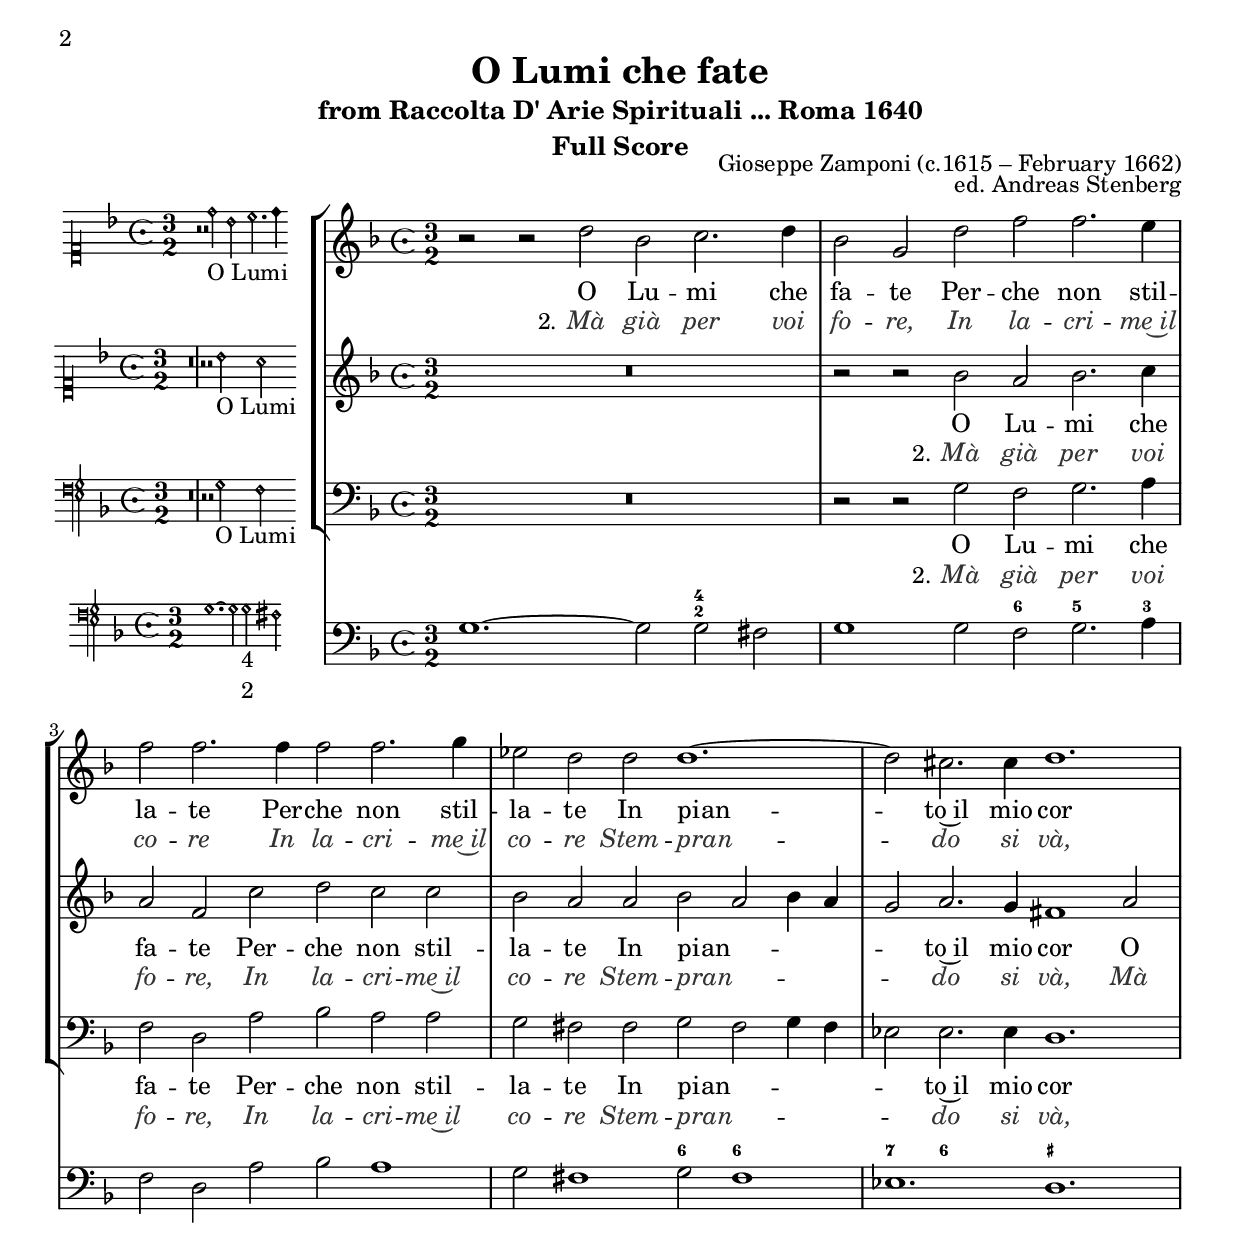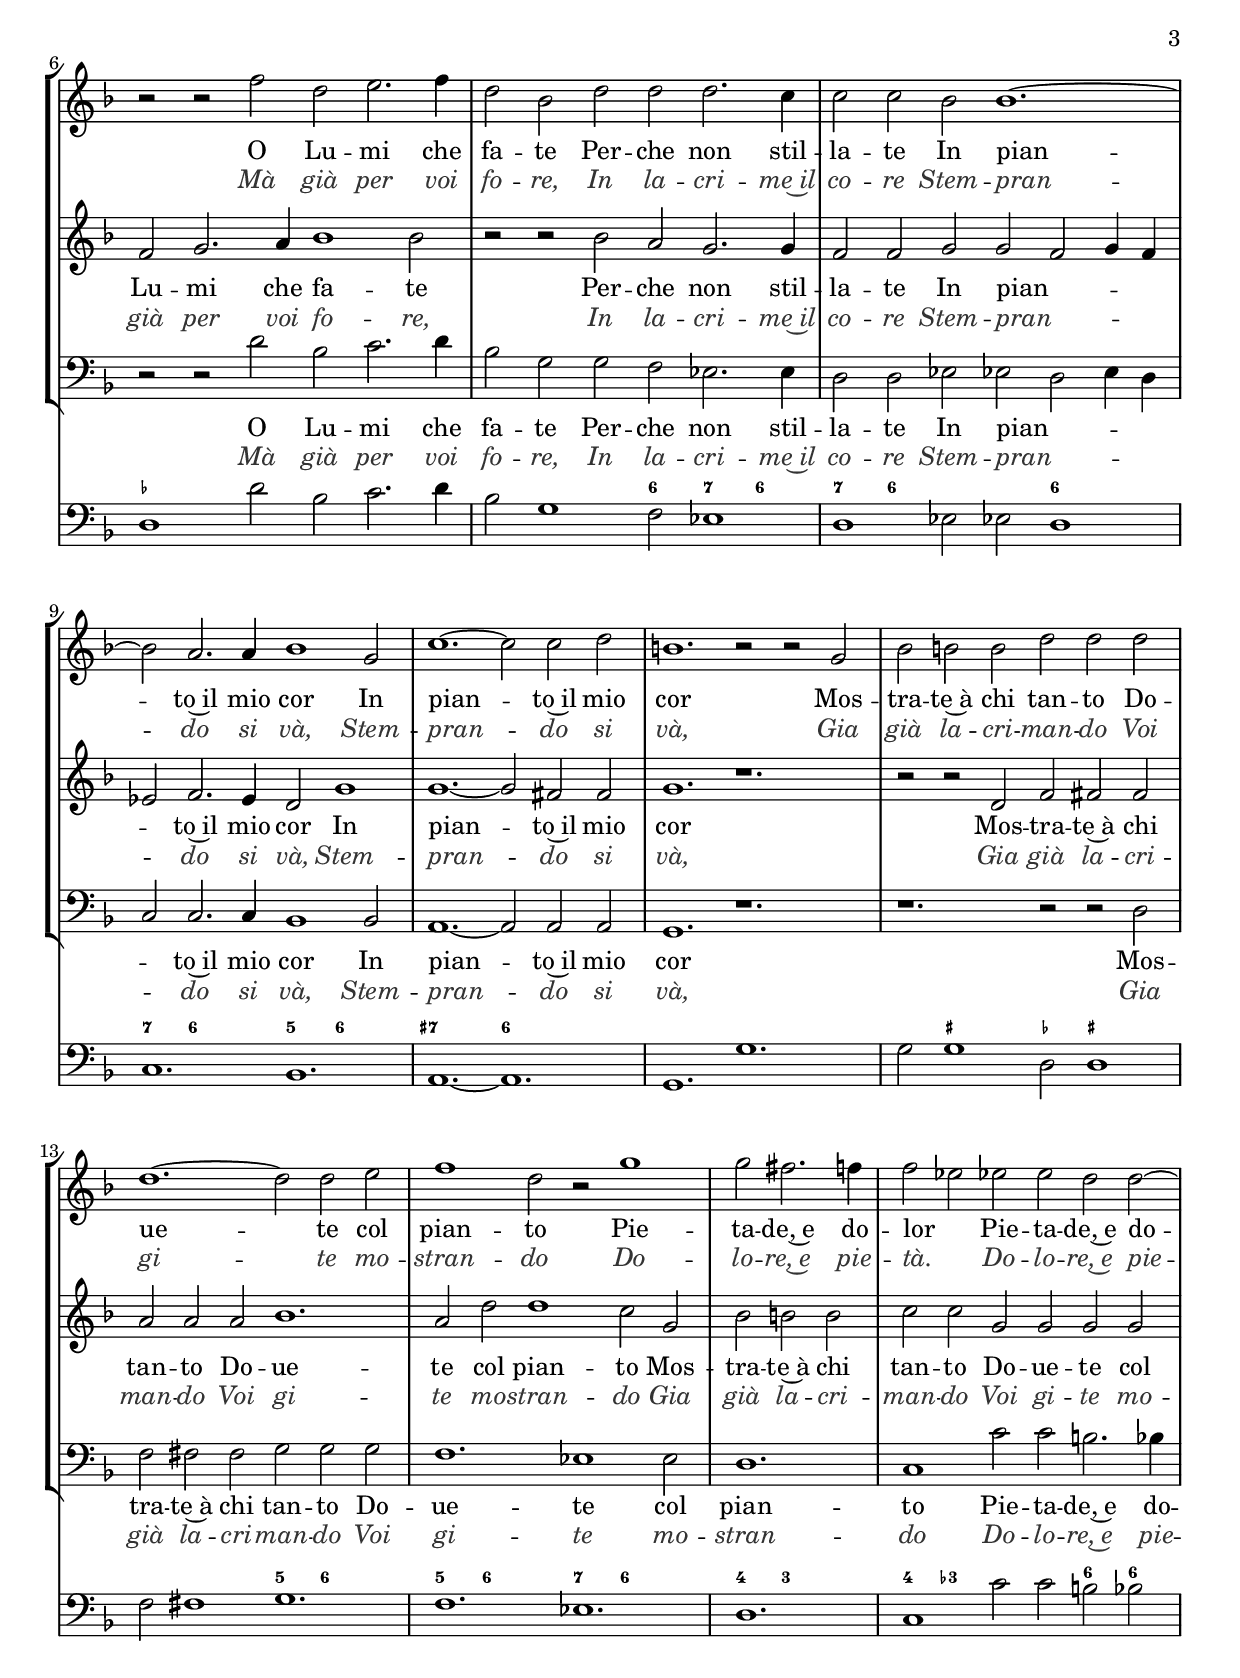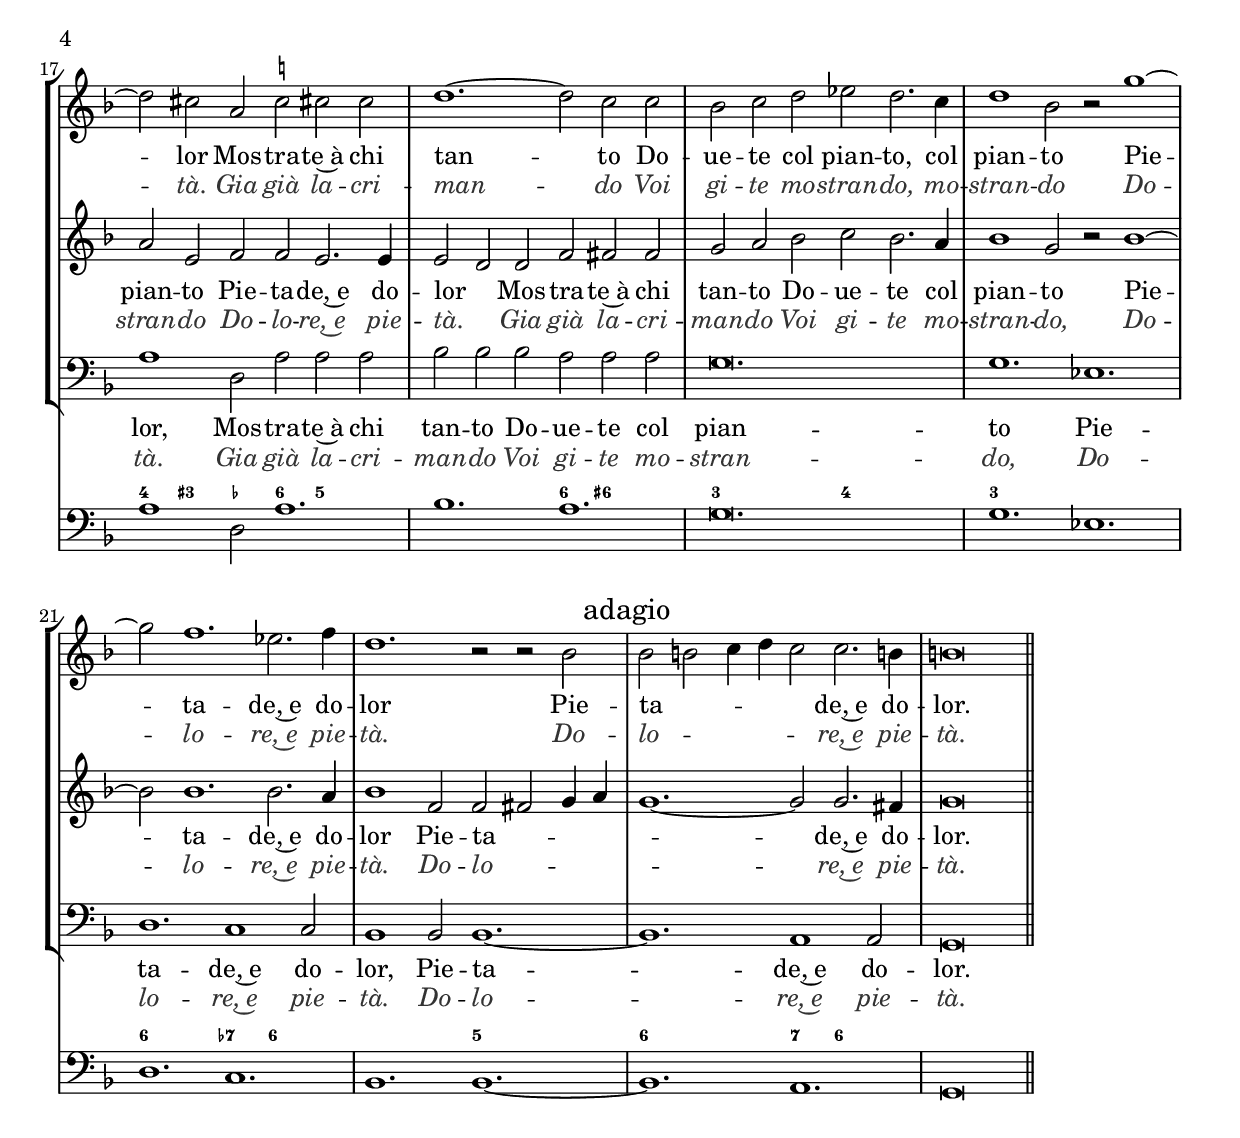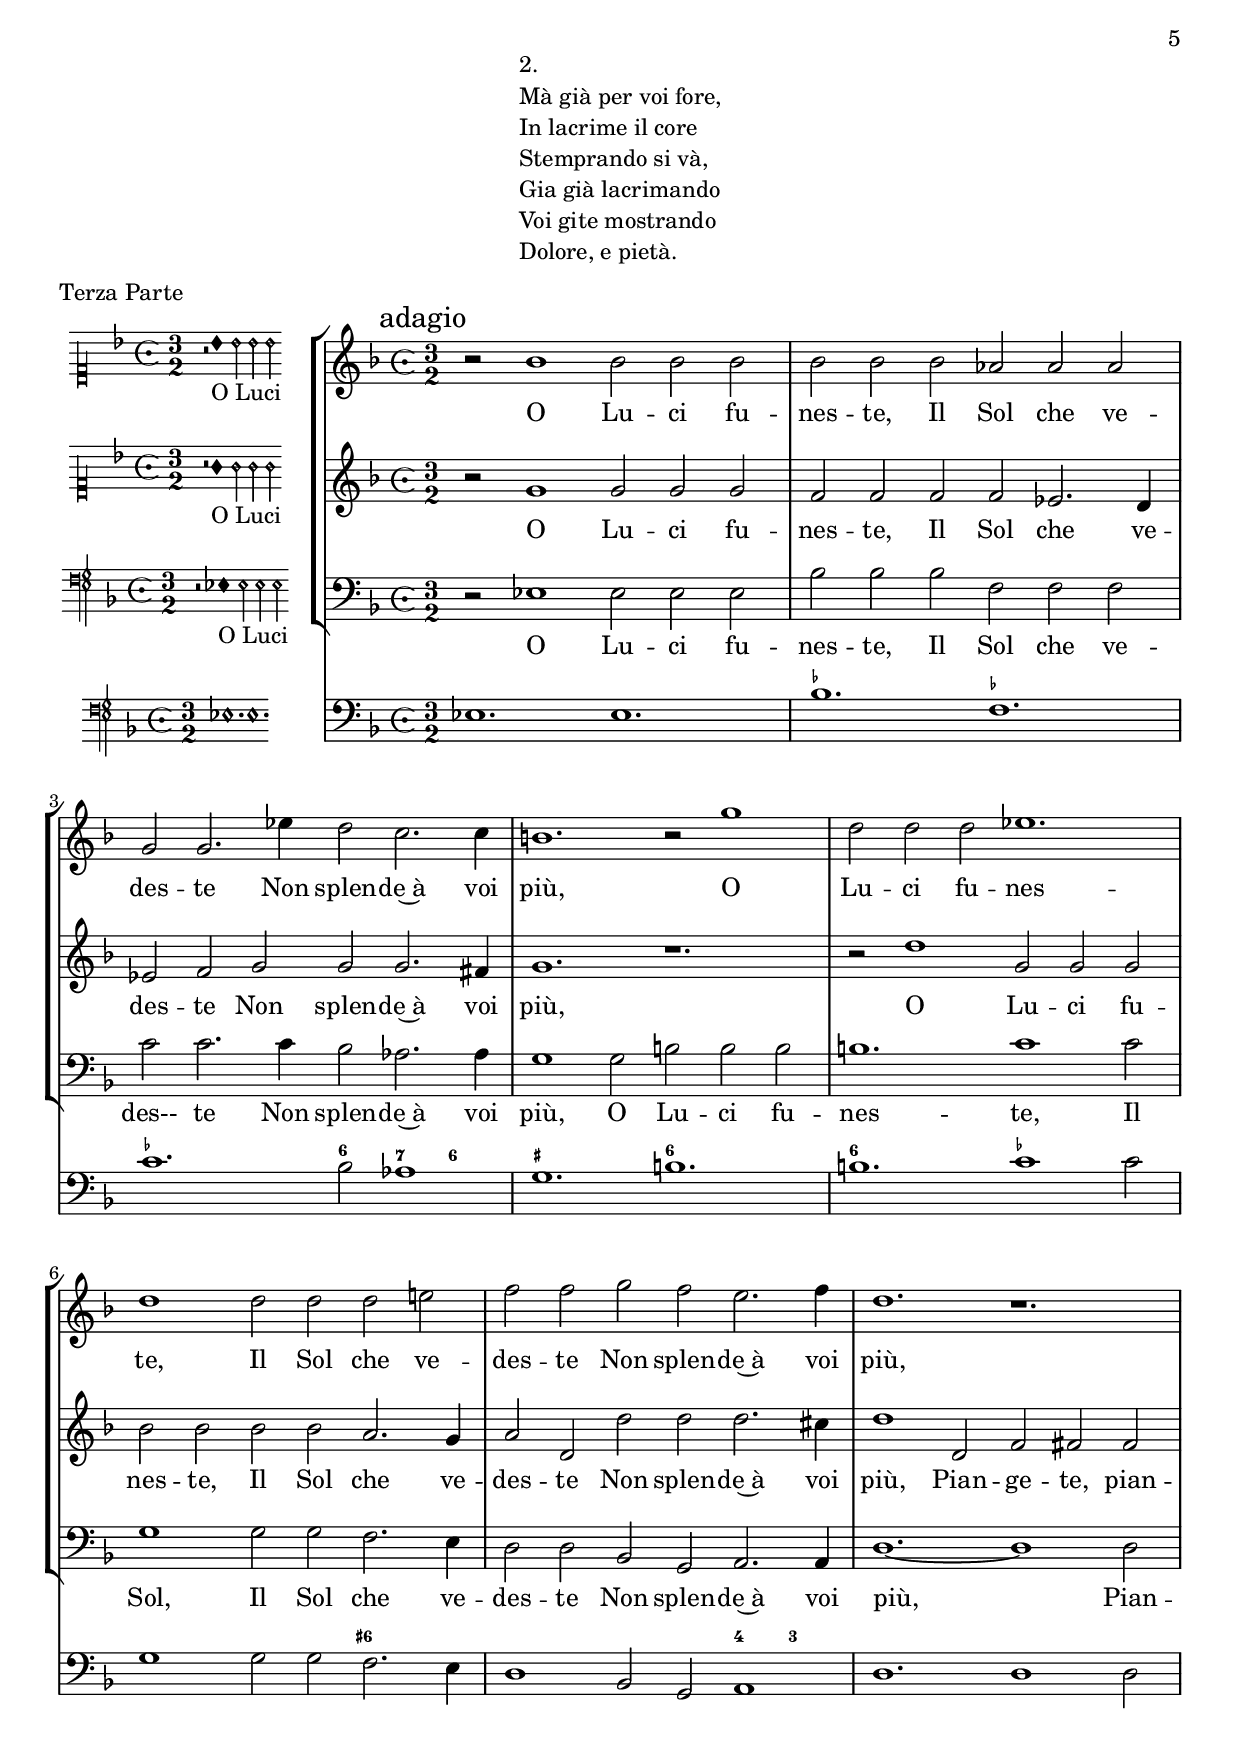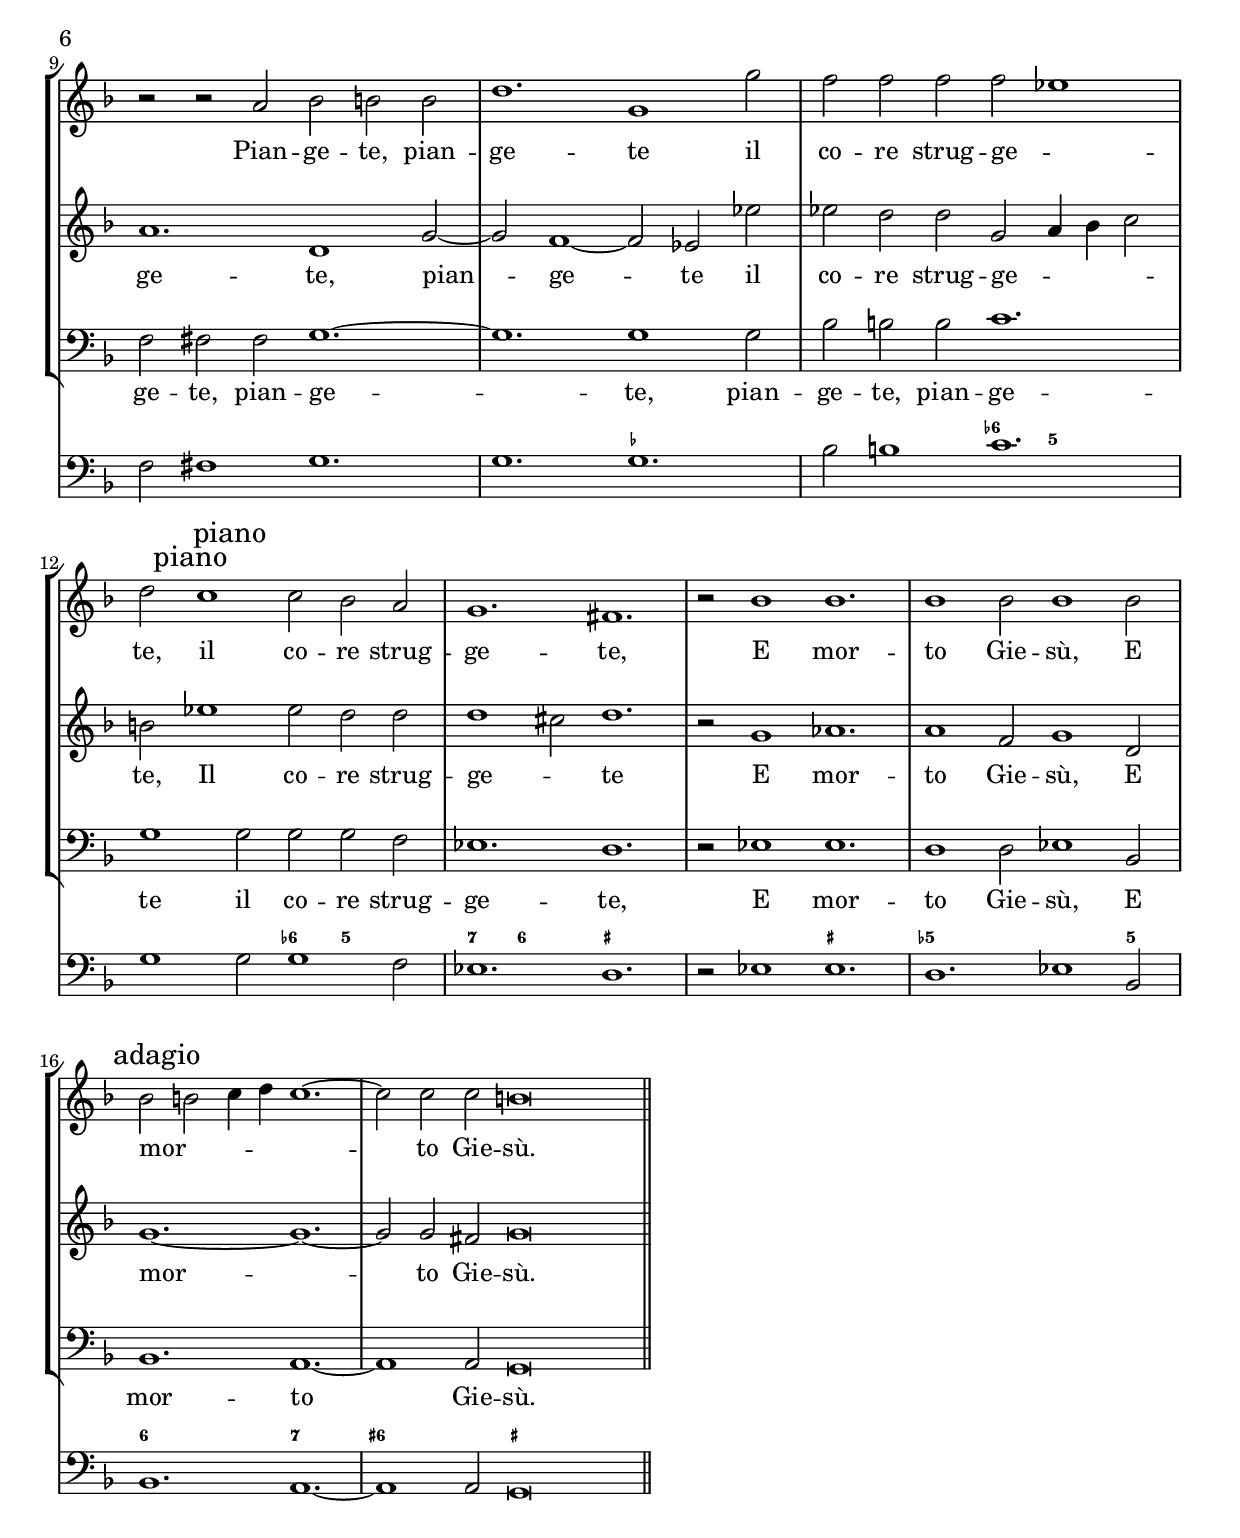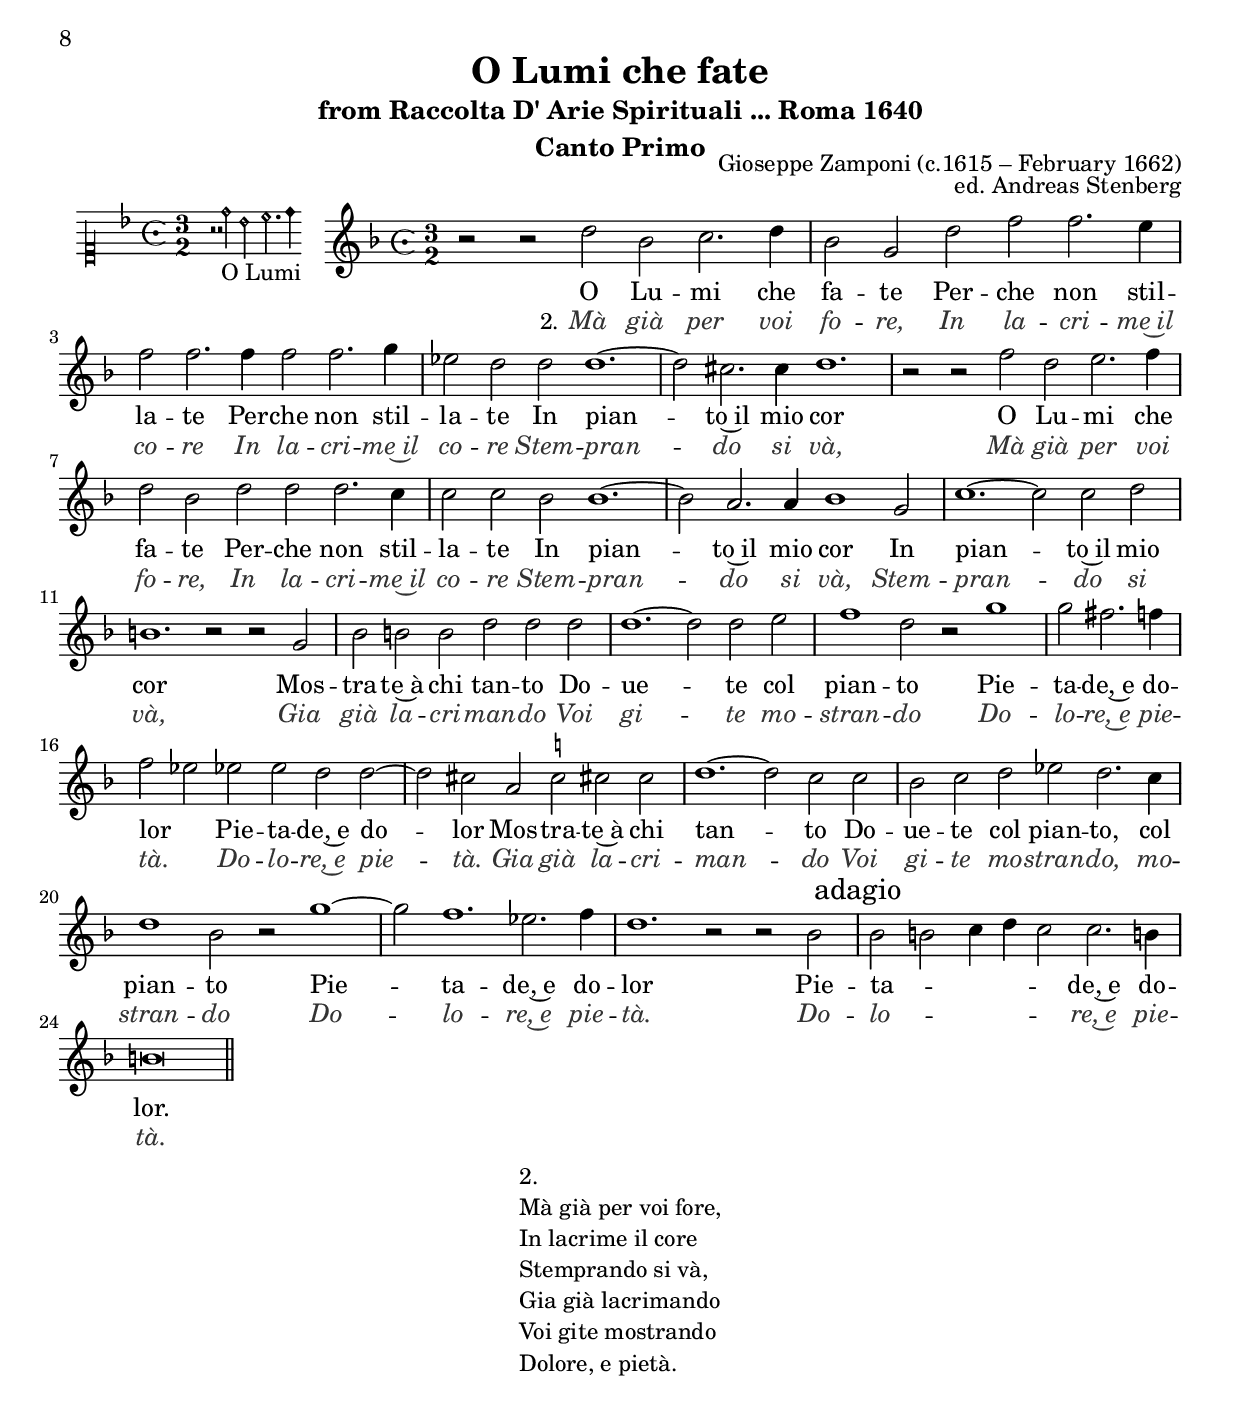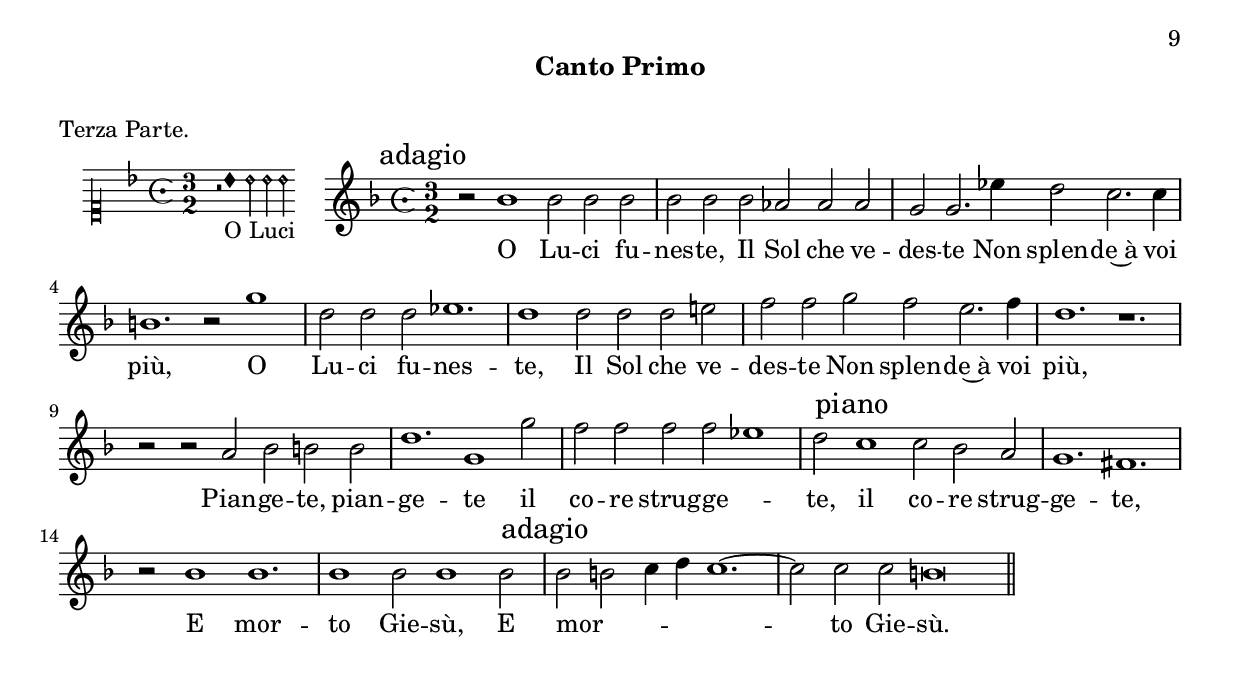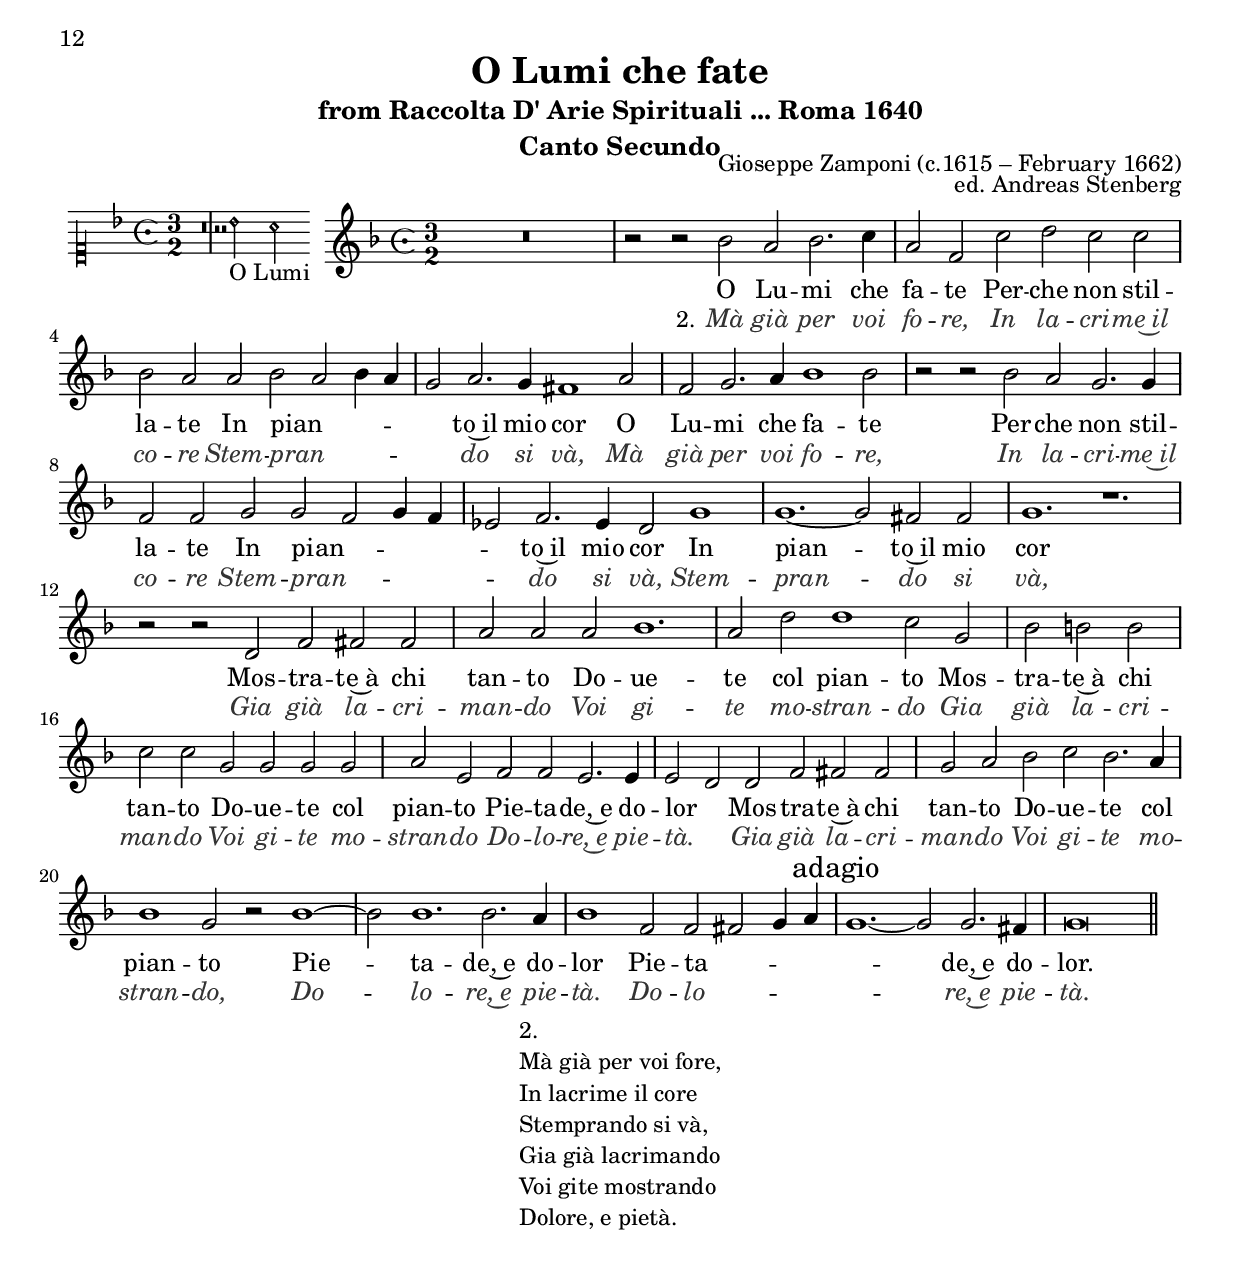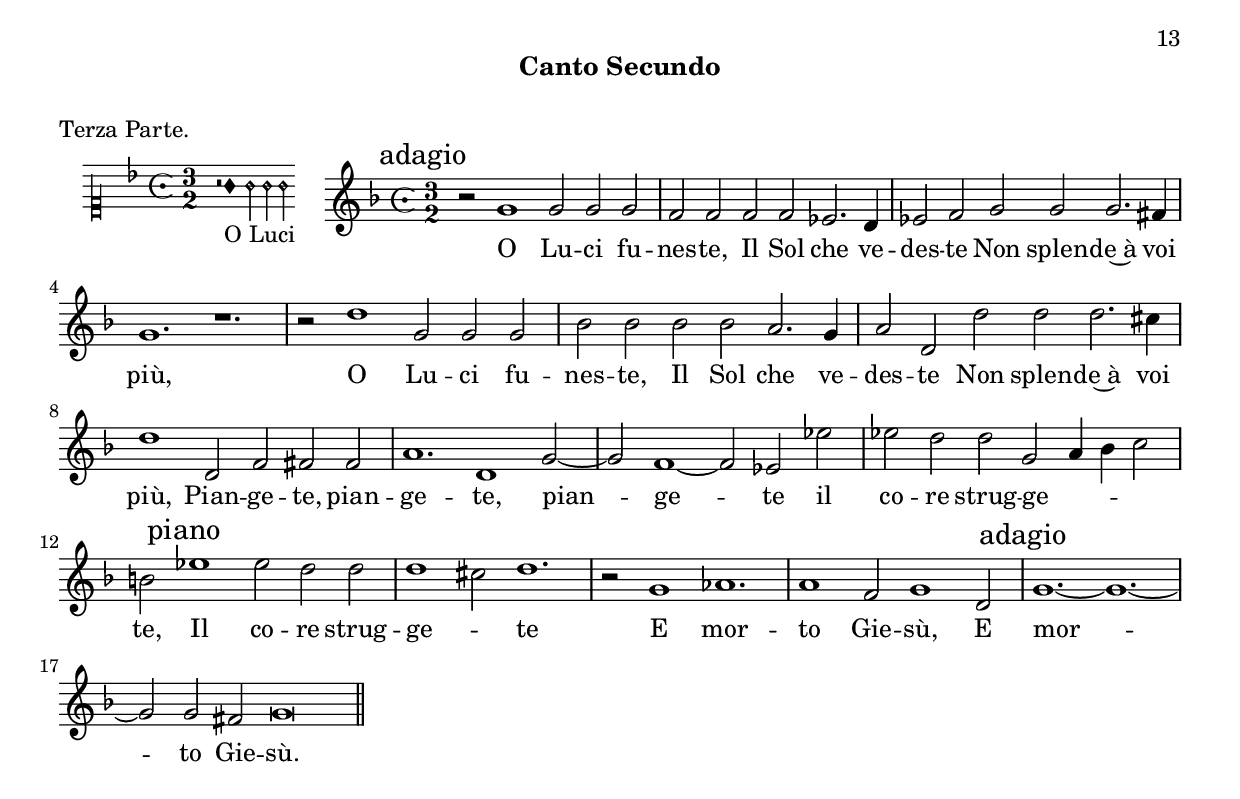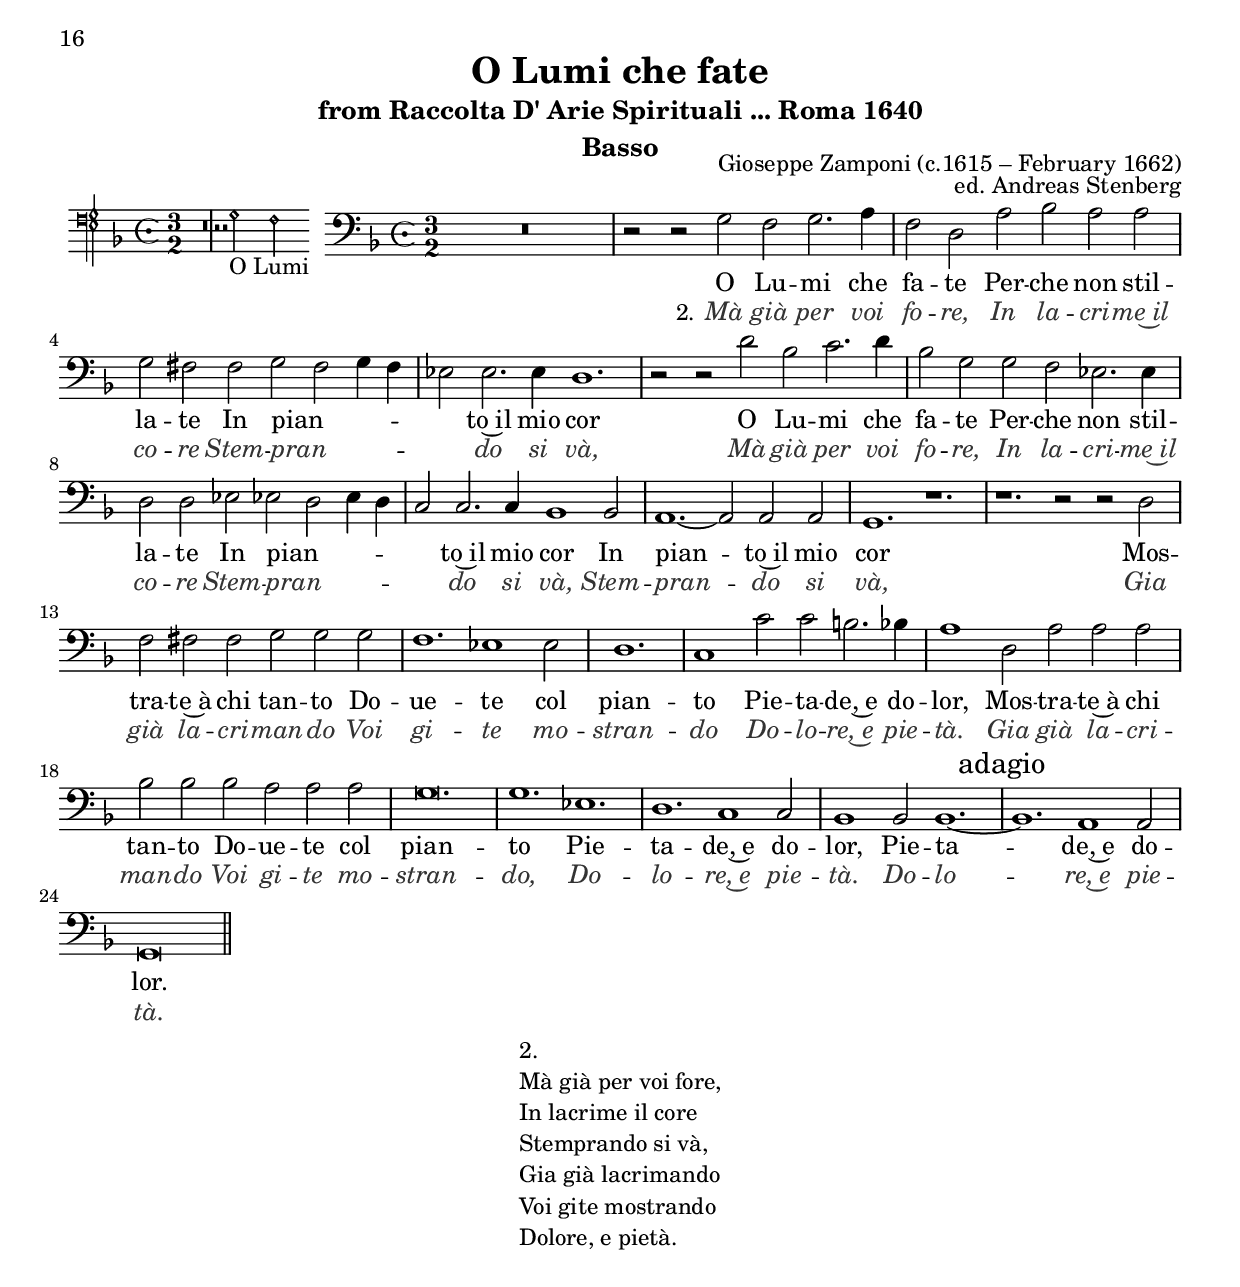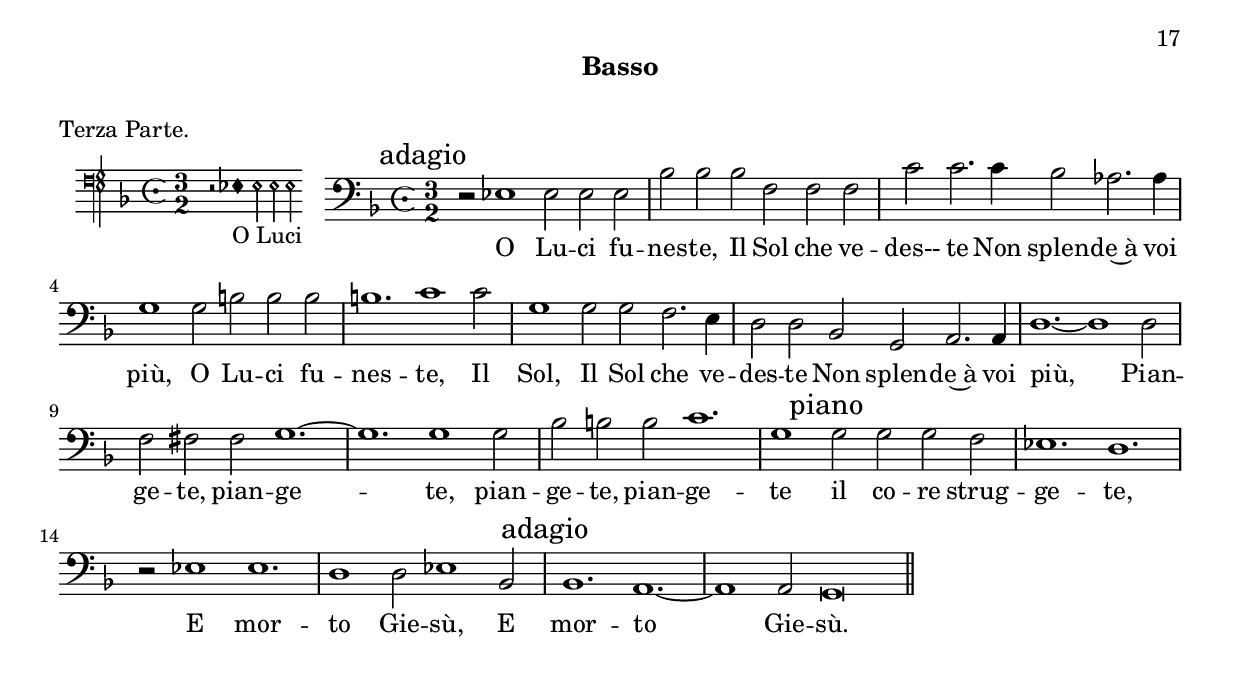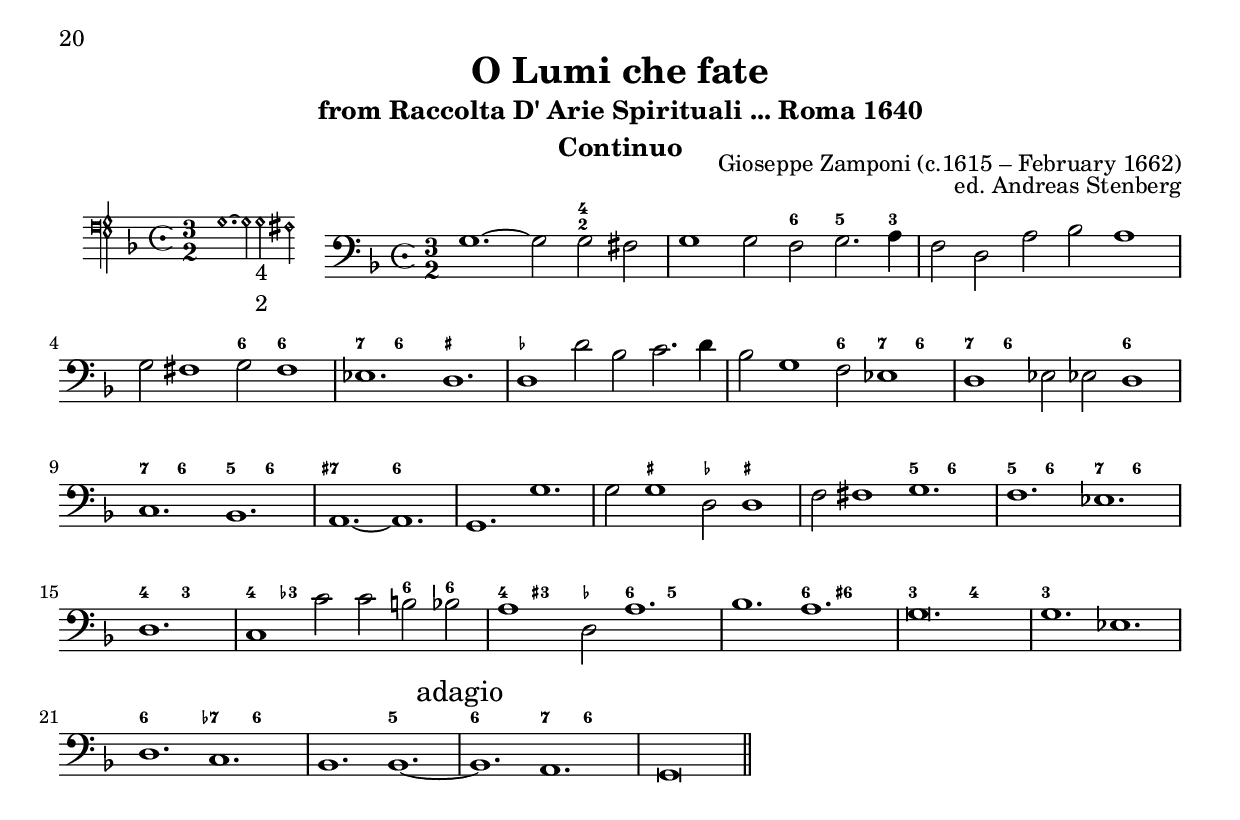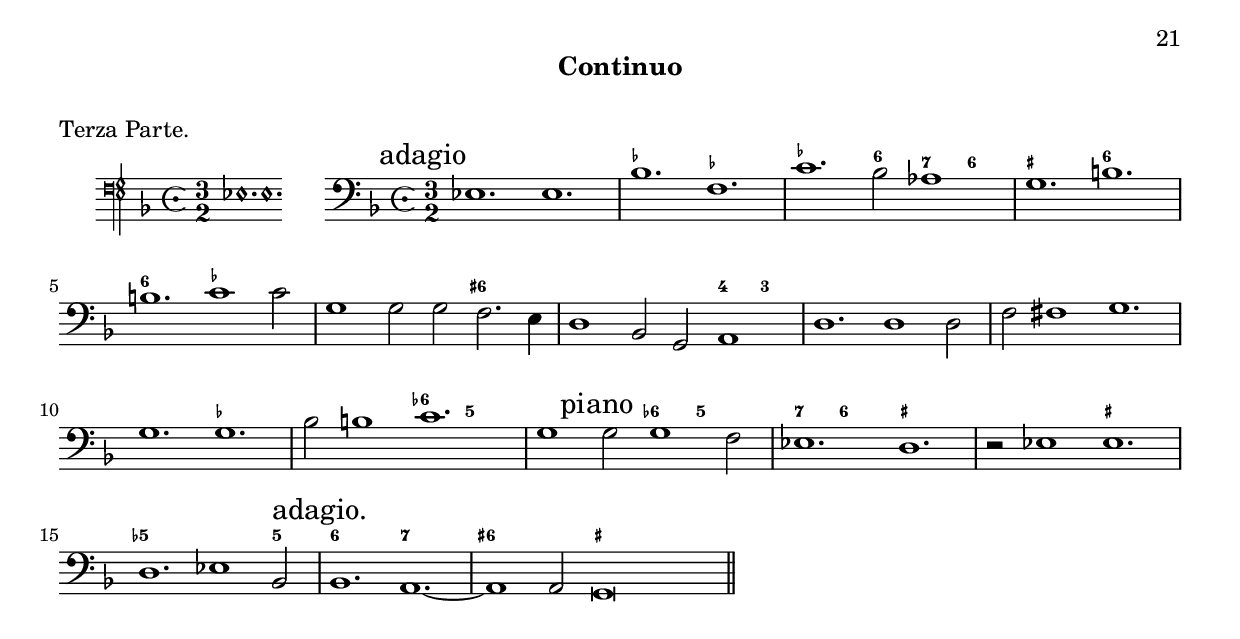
\version "2.18.0"
\include "deutsch.ly"
#(define ((double-time-signature glyph a b) grob)
   (grob-interpret-markup grob
     (markup #:override '(baseline-skip . 2.5) #:number
       (#:line ((markup (#:fontsize 4 #:musicglyph glyph))
                (#:fontsize -1 #:column (a b)))))))

ficta = \once \set suggestAccidentals =##t
\header {
  title = \markup {
    \center-column {
      "O Lumi che fate"
      %      "Wann er zu nacht"
      %      \vspace #0.5
    }
  }
  subtitle = "from Raccolta D' Arie Spirituali ... Roma 1640"
  subsubtitle = ""
  composer = \markup { 
    \column {
      \vspace #0.5
    "Gioseppe Zamponi (c.1615 – February 1662)" 
    }
  }
  arranger = "ed. Andreas Stenberg"
  poet = ""
  meter =""
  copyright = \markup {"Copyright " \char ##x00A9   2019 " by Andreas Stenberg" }
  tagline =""
}
global = {
  \key f \major
}
%% PDF 18
sopMusic = \relative c'' {

  \set Score.tempoHideNote = ##t
  \tempo 1 = 56
  \override Staff.TimeSignature.style = #'mensural
  \override Score.TimeSignature.stencil =
  #(double-time-signature  "timesig.mensural64" "3" "2")
  \time 6/2
  \set Timing.measureLength = #(ly:make-moment 6/2)
  r2 r2 d2 b2 c2. d4
  b2 g2 d'2 f2 f2. e4
  f2 f2. f4 f2 f2. g4
  es2 d2 d2 d1.~			%% end of first line in orig.
  d2 cis2. cis4 d1.
  r2 r2 f2 d2 e2. f4
  d2 b2 d2 d2 d2. c4
  c2 c2 b2 b1.~
  b2 a2. a4 b1 g2	%% end of second line
  c1.~ c2 c2 d2
  h1. r2 r2 g2
  b2 h2 h2 d2 d2 d2
  d1.~d2 d2 e2
  f1 d2 r2 g1
  \set Timing.measureLength = #(ly:make-moment 3/2)
  g2 fis2. f4		%% end of third line (last on first page).
  \set Timing.measureLength = #(ly:make-moment 6/2)
  f2( es2) es!2 es2 d2 d2~
  d2 cis2 a2 \ficta c2 cis!2 cis2
  d1.~ d2 c2 c2
  b2 c2 d2 es2 d2. c4	%% end of fourth line (first on second page).
  d1 b2 r2 g'1~
  g2 f1. es2. f4
  d1. r2 r2 b2 \mark \markup { "adagio" }
  b2( h2 c4 d4 c2) c2. h!4
  h\breve*3/2
  \bar "||"
}
sopWords = \lyricmode {
  O Lu -- mi che fa -- te
  Per -- che non stil -- la -- te
  Per -- che non stil -- la -- te
  In pian -- to~il mio cor

  O Lu -- mi che fa -- te
  Per -- che non stil -- la -- te
  In pian -- to~il mio cor

  In pian -- to~il mio cor
  Mos -- tra -- te~à chi tan -- to Do -- ue -- te col pian -- to
  Pie -- ta -- de,~e do -- lor
  Pie -- ta -- de,~e do -- lor

  Mos -- tra -- te~à chi tan -- to Do -- ue -- te col pian -- to,
  col pian -- to
  Pie -- ta -- de,~e do -- lor
  Pie -- ta -- de,~e do -- lor.

}
sopWords_II-parte = \lyricmode {
  \set stanza = "2."
  Mà già per voi fo -- re,
  In la -- cri -- me~il co -- re
  In la -- cri -- me~il co -- re
  Stem -- pran -- do si và,

  Mà già per voi fo -- re,
  In la -- cri -- me~il co -- re
  Stem -- pran -- do si và,
  Stem -- pran -- do si và,

  Gia già  la -- cri -- man -- do
  Voi gi -- te mo -- stran -- do
  Do -- lo -- re,~e pie -- tà.
  Do -- lo -- re,~e pie -- tà.

  Gia già  la -- cri -- man -- do
  Voi gi -- te mo -- stran -- do,
  mo -- stran -- do
  Do -- lo -- re,~e pie -- tà.
  Do -- lo -- re,~e pie -- tà.
}
%%PDF 33
tenorMusic = \relative c' {
  \clef "G"
  \set Score.tempoHideNote = ##t
  \tempo 1 = 56
  \override Staff.TimeSignature.style = #'mensural
  \override Score.TimeSignature.stencil =
  #(double-time-signature  "timesig.mensural64" "3" "2")
  \time 6/2
  \set Timing.measureLength = #(ly:make-moment 6/2)
  R\breve.
  r2 r2 b'2 a2 b2. c4
  a2 f2 c'2 d2 c2 c2
  b2 a2 a2 b2( a2 b4 a4			%% end of first line in orig.
  g2) a2. g4 fis1 a2
  f2 g2. a4 b1 b2
  r2 r2 b2 a2 g2. g4
  f2 f2 g2 g2( f2 g4 f4
  es2) f2. es4 d2 g1			%5 end of second line
  g1.~ g2 fis2 fis2
  g1. r1.
  r2 r2 d2 f2 fis2 fis2
  a2 a2 a2 b1.
  a2 d2 d1 c2 g2
  \set Timing.measureLength = #(ly:make-moment 3/2)
  b2 h2 h2				%5 end of third line (first page).
  \set Timing.measureLength = #(ly:make-moment 6/2)
  c2 c2 g2 g2 g2 g2
  a2 e2 f2 f2 e2. e4
  e2( d2) d2 f2 fis2 fis2
  g2 a2 b2 c2 b2. a4			%% end of fourth line (first on second page).
  b1 g2 r2 b1~
  b2 b1. b2. a4
  b1 f2 f2( fis2 g4 a4
  \mark \markup { "adagio" }
  g1.~ g2) g2. fis4
  g\breve*3/2
  \bar "||"
}
tenorWords = \lyricmode {
  O Lu -- mi che fa -- te
  Per -- che non stil -- la -- te
  In pian -- to~il mio cor

  O Lu -- mi che fa -- te
  Per -- che non stil -- la -- te
  In pian -- to~il mio cor
  In pian -- to~il mio cor
  Mos -- tra -- te~à chi tan -- to Do -- ue -- te col pian -- to
  Mos -- tra -- te~à chi tan -- to Do -- ue -- te col pian -- to
  Pie -- ta -- de,~e do -- lor
  Mos -- tra -- te~à chi tan -- to Do -- ue -- te col pian -- to
  Pie -- ta -- de,~e do -- lor
  Pie -- ta -- de,~e do -- lor.


}
tenorWords_II-parte = \lyricmode {
  \set stanza = "2."
  Mà già per voi fo -- re,
  In la -- cri -- me~il co -- re
  Stem -- pran -- do si và,

  Mà già per voi fo -- re,
  In la -- cri -- me~il co -- re
  Stem -- pran -- do si và,
  Stem -- pran -- do si và,

  Gia già  la -- cri -- man -- do
  Voi gi -- te mo -- stran -- do
  Gia già  la -- cri -- man -- do
  Voi gi -- te mo -- stran -- do
  Do -- lo -- re,~e pie -- tà.
  %Do -- lo -- re,~e pie -- tà.

  Gia già  la -- cri -- man -- do
  Voi gi -- te mo -- stran -- do,
  Do -- lo -- re,~e pie -- tà.
  Do -- lo -- re,~e pie -- tà.
}

%% PDF 49
bassMusic = \relative c {
  \set Score.tempoHideNote = ##t
  \tempo 1 = 56
  \override Staff.TimeSignature.style = #'mensural
  \override Score.TimeSignature.stencil =
  #(double-time-signature  "timesig.mensural64" "3" "2")
  \time 6/2
  \set Timing.measureLength = #(ly:make-moment 6/2)
  R\breve.
  r2 r2 g'2 f2 g2. a4
  f2 d2 a'2 b2 a2 a2
  g2 fis2 fis2 g2( fis2 g4 fis4
  es2) es2. es4 d1.
  r2 r2 d'2 b2 c2. d4
  b2 g2 g2 f2 es2. es4
  d2 d2 es2 es!2( d2 es4 d4
  c2) c2. c4 b1 b2			%% end of second line.
  a1.~ a2 a2 a2
  g1. r1.
  r1. r2 r2 d'2
  f2 fis2 fis2 g2 g2 g2
  f1. es1 es2
  \set Timing.measureLength = #(ly:make-moment 3/2)
  d1.					%% end of third line (last on first page).
  \set Timing.measureLength = #(ly:make-moment 6/2)
  c1 c'2 c2 h2. b4
  a1 d,2 a'2 a2 a2
  b2 b2 b2 a2 a2 a2
  g\breve.				%% end of fourth line (first on second page).
  g1. es1.
  d1. c1 c2
  b1 b2 b1.~
  \mark \markup { "adagio" }
  b1. a1 a2
  g\breve*3/2
  \bar "||"
}
bassWords = \lyricmode {
  O Lu -- mi che fa -- te
  Per -- che non stil -- la -- te
  In pian -- to~il mio cor

  O Lu -- mi che fa -- te
  Per -- che non stil -- la -- te
  In pian -- to~il mio cor

  In pian -- to~il mio cor

  Mos -- tra -- te~à chi tan -- to Do -- ue -- te col pian -- to
  Pie -- ta -- de,~e do -- lor,

  Mos -- tra -- te~à chi tan -- to Do -- ue -- te col pian -- to
  Pie -- ta -- de,~e do -- lor,
  Pie -- ta -- de,~e do -- lor.

}
bassWords_II-parte = \lyricmode {
  \set stanza = "2."
  Mà già per voi fo -- re,
  In la -- cri -- me~il co -- re
  Stem -- pran -- do si và,

  Mà già per voi fo -- re,
  In la -- cri -- me~il co -- re
  Stem -- pran -- do si và,
  Stem -- pran -- do si và,

  Gia già  la -- cri -- man -- do
  Voi gi -- te mo -- stran -- do
  Do -- lo -- re,~e pie -- tà.

  Gia già  la -- cri -- man -- do
  Voi gi -- te mo -- stran -- do,
  Do -- lo -- re,~e pie -- tà.
  Do -- lo -- re,~e pie -- tà.
}
%% PDF 55
continuo = \figuremode {
  s1. s2 <4 2>2 s2
  s1. <6>2 <5>2. <3>4
  s1. s1.
  s1. <6>2 <6>1
  <7>2 <6>1 <_+>1.
  <_->1. s1.
  s1. <6>2 <7>2 <6>2
  <7>2 <6>2 s1 <6>1
  <7>2 <6>1 <5>2 <6>1
  <7+>1. <6>1.
  s1. s1.
  s2 <_+>1 <_->2 <_+>1
  s1. <5>2 <6>1
  <5>2 <6>1 <7>2 <6>1
  <4>2 <3>1
  <4>2 <3->1 s2 <6>2 <6>2
  <4>2 <3+>2 <_->2 <6>2 <5>1
  s1. <6>2 <6+>1
  <3>1. <4>1.
  <3>1. s1.
  <6>1. <7->2 <6>1
  s1. <5>1.
  <6>1.
  <7>2 <6>1
  \override Staff.BassFigureAlignmentPositioning.direction = #UP
  %\bassFigureStaffAlignmentUp
  \set Staff.useBassFigureExtenders = ##t
  \override Staff.BassFigureAlignmentPositioning.direction = #DOWN
  %\bassFigureStaffAlignmentDown
}


bassAdOrgMusic = \relative c {
  \clef "bass"
  \set Score.tempoHideNote = ##t
  \tempo 1 = 56
  \override Staff.TimeSignature.style = #'mensural
  \override Score.TimeSignature.stencil =
  #(double-time-signature  "timesig.mensural64" "3" "2")
  \time 6/2
  \set Timing.measureLength = #(ly:make-moment 6/2)
  g'1.~ g2 g2 fis2
  g1 g2 f2 g2. a4
  f2 d2 a'2 b2 a1
  g2 fis1 g2 fis1
  es1. d1.
  d1 d'2 b2 c2. d4
  b2 g1 f2 es1
  d1 es2 es!2 d1
  c1. b1.				%% end of second line
  a1.~ a1.
  g1. g'1.
  g2 g1 d2 d1
  f2 fis1 g1.
  f1. es1.
  \set Timing.measureLength = #(ly:make-moment 3/2)
  d1.					%% end of third line (last on first page.)
  \set Timing.measureLength = #(ly:make-moment 6/2)
  c1 c'2 c2 h2 b2
  a1 d,2 a'1.
  b1. a1.
  g\breve.				%% end of fourth line (first on second page).
  g1. es1.
  d1. c1.
  b1. b1.~
  \mark \markup { "adagio" }
  b1. a1.
  g\breve*3/2
  \bar "||"

}

incipitDiscantus = \markup {
  \score {
    {
      %      \set Staff.instrumentName = #"Tenor "
      \override NoteHead.style = #'neomensural
      \override Rest.style = #'neomensural
      \override Staff.TimeSignature.style = #'mensural
      \cadenzaOn
      \clef "petrucci-c1"
      \key f \major
      \override Score.TimeSignature.stencil =
      #(double-time-signature  "timesig.mensural64" "3" "2")
      \time 6/4
      r2 r2 d''2_"O Lumi"
      b'2 c''2. d''4

    }
    \layout {
      \context {
        \Voice
        \remove "Ligature_bracket_engraver"
        \consists "Mensural_ligature_engraver"
      }
      line-width = 4.5\cm
    }
  }
}


incipitTenor = \markup {
  \score {
    {
      %      \set Staff.instrumentName = #"Tenor "
      \override NoteHead.style = #'neomensural
      \override Rest.style = #'neomensural
      \override Staff.TimeSignature.style = #'mensural
      \cadenzaOn
      \clef "petrucci-c1"
      \key f \major
      \override Score.TimeSignature.stencil =
      #(double-time-signature  "timesig.mensural64" "3" "2")
      \time 6/2
      r\breve s1 \noBreak \bar "|"
      r2 r2 b'2_"O Lumi" a'2
    }
    \layout {
      \context {
        \Voice
        \remove "Ligature_bracket_engraver"
        \consists "Mensural_ligature_engraver"
      }
      line-width = 5.0\cm
    }
  }
}
#(append! supported-clefs '(("mensural-f3" . ("clefs.mensural.f" 0 0))))


incipitBassus = \markup {
  \score {
    {
      %      \set Staff.instrumentName = #"Tenor "
      \override NoteHead.style = #'neomensural
      \override Rest.style = #'neomensural
      \override Staff.TimeSignature.style = #'mensural
      \cadenzaOn
      \clef "petrucci-f"
      \key f \major
      \override Score.TimeSignature.stencil =
      #(double-time-signature  "timesig.mensural64" "3" "2")
      \time 6/2
      r\breve s1 \noBreak \bar "|"
      r2 r2 g2_"O Lumi" f2
    }
    \layout {
      \context {
        \Voice
        \remove "Ligature_bracket_engraver"
        \consists "Mensural_ligature_engraver"
      }
      line-width = 4.5\cm
    }
  }
}
incipitBassusAdOrganum = \markup {
  \score {
    {
      %      \set Staff.instrumentName = #"Tenor "
      \override NoteHead.style = #'neomensural
      \override Rest.style = #'neomensural
      \override Staff.TimeSignature.style = #'mensural
      \cadenzaOn
      \clef "petrucci-f"
      \key f \major
      \override Score.TimeSignature.stencil =
      #(double-time-signature  "timesig.mensural64" "3" "2")
      \time 6/2
      g1.~ g2 g2_\markup { \column { 4 2 }  } fis2
    }
    \layout {
      \context {
        \Voice
        \remove "Ligature_bracket_engraver"
        \consists "Mensural_ligature_engraver"
      }
      line-width = 4.5\cm
    }
  }
}
%% sources for Raw Continuo realisation

\parallelMusic #'(voiceA voiceB voiceC voiceD ){
  % Bar 1
  g\longa |
  d'\longa |
  h\longa |
  g,\longa |
  %}
}

%%Stanza two lyrics

StanzaTwo = \markup {
  \fill-line {
    \column {
      "2."
      \justify-string #"Mà già per voi fore,

In lacrime il core

Stemprando si và,

Gia già  lacrimando

Voi gite mostrando

Dolore, e pietà."
    }
  }
}

%% terza parte

%% PDF 18
sopMusicII = \relative c'' {

  \set Score.tempoHideNote = ##t
  \tempo 1 = 56
  \override Staff.TimeSignature.style = #'mensural
  \override Score.TimeSignature.stencil =
  #(double-time-signature  "timesig.mensural64" "3" "2")
  \time 6/2
  \set Timing.measureLength = #(ly:make-moment 6/2)
  \mark \markup { "adagio" }
  r2 b1 b2 b2 b2
  b2 b2 b2 as as as
  g2 g2. es'4 d2 c2. c4
  h1. r2 g'1
  d2 d2 d2 es1.			%% end of first line in orig
  d1 d2 d2 d2 e!2
  f2 f2 g2 f2 e2. f4
  d1. r1.
  r2 r2 a2 b2 h2 h2
  d1. g,1 g'2
  f2 f2 f2 f2( es1)		%% end of second line.
  d2  \mark \markup { "piano" } c1 c2 b2 a2
  g1. fis1.
  r2 b1 b1.
  b1 b2 b1 b2
  \mark \markup { "adagio" }
  b2( h2 c4 d4 c1.~
  \cadenzaOn
  c2) c2 c2 h\breve*3/2
  \bar "||"
}
sopWordsII = \lyricmode {
  O Lu -- ci fu -- nes -- te,
  Il Sol che ve -- des -- te
  Non splen -- de~à voi più,

  O Lu -- ci fu -- nes -- te,
  Il Sol che ve -- des -- te
  Non splen -- de~à voi più,

  Pian -- ge -- te, pian -- ge -- te il co -- re strug -- ge -- te,
  il co -- re strug -- ge -- te,
  E mor -- to Gie -- sù,
  E mor -- to Gie -- sù.
}
%%PDF 33
tenorMusicII = \relative c' {
  \clef "G"
  \set Score.tempoHideNote = ##t
  \tempo 1 = 56
  \override Staff.TimeSignature.style = #'mensural
  \override Score.TimeSignature.stencil =
  #(double-time-signature  "timesig.mensural64" "3" "2")
  \time 6/2
  \set Timing.measureLength = #(ly:make-moment 6/2)
  \mark \markup { "adagio" }
  r2 g'1 g2 g2 g2
  f2 f2 f2 f2 es2. d4
  es2 f2 g2 g2 g2. fis4
  g1. r1.
  r2 d'1 g,2 g2 g2 		%% end of first line in orig.
  b2 b2 b2 b2 a2. g4
  a2 d,2 d'2 d2 d2. cis4
  d1 d,2 f2 fis2 fis2
  a1. d,1 g2~
  g2 f1~ f2 es2 es'2
  es2 d2 d2 g,2( a4 b4 c2)	%% end of second line.
  h2 \mark \markup { "piano" } es1 es2 d2 d2
  d1( cis2) d1.
  r2 g,1 as1.
  a1 f2 g1 d2
  \mark \markup { "adagio" }
  g1.~ g1.~
  \cadenzaOn
  g2 g2 fis2 g\breve*3/2
  \bar "||"

}
tenorWordsII = \lyricmode {
  O Lu -- ci fu -- nes -- te,
  Il Sol che ve -- des -- te
  Non splen -- de~à voi più,

  O Lu -- ci fu -- nes -- te,
  Il Sol che ve -- des -- te
  Non splen -- de~à voi più,

  Pian -- ge -- te, pian -- ge -- te, pian -- ge -- te il co -- re strug -- ge -- te,
  Il co -- re strug -- ge -- te
  E mor -- to Gie -- sù,
  E mor -- to Gie -- sù.
}
%% PDF 49
bassMusicII = \relative c {
  \set Score.tempoHideNote = ##t
  \tempo 1 = 56
  \override Staff.TimeSignature.style = #'mensural
  \override Score.TimeSignature.stencil =
  #(double-time-signature  "timesig.mensural64" "3" "2")
  \time 6/2
  \set Timing.measureLength = #(ly:make-moment 6/2)
  \mark \markup { "adagio" }
  r2 es1 es2 es2 es2
  b'2 b2 b2 f2f2 f2
  c'2 c2. c4 b2 as2. as4
  g1 g2 h2 h2 h2
  h1. c1 c2			%% end of first line in orig.
  g1 g2 g2 f2. e4
  d2 d2 b2 g2 a2. a4
  d1.~ d1 d2
  f2 fis2 fis2 g1.~
  g1. g1 g2
  b2 h2 h2 c1.			%% end of second line
  g1 \mark \markup { "piano" } g2 g2 g2 f2
  es1. d1.
  r2 es1 es1.
  d1 d2 es1 b2
  \mark \markup { "adagio" }
  b1. a1.~
  \cadenzaOn
  a1 a2 g\breve*3/2
  \bar "||"
}
bassWordsII = \lyricmode {
  O Lu -- ci fu -- nes -- te,
  Il Sol che ve -- des-- te
  Non splen -- de~à voi più,

  O Lu -- ci fu -- nes -- te,
  Il Sol, Il Sol che ve -- des -- te
  Non splen -- de~à voi più,

  Pian -- ge -- te, pian -- ge -- te,
  pian -- ge -- te, pian -- ge -- te il co -- re strug -- ge -- te,
  E mor -- to Gie -- sù,
  E mor -- to Gie -- sù.
}
%% PDF 55
continuoII = \figuremode {
  s1. s1.
  <_->1. <_->1.
  <_->1. <6>2 <7>2 <6>2
  <_+>1. <6>1.
  <6>1. <_->1.
  s1. s2 <6+>1s1. s2 <4>2 <3>2
  s1. s1.
  s1. s1.
  s1.
  <_->1.
  s1.
  <6->2 <5>1
  s1. <6->2 <5>1
  <7>2 <6>1
  <_+>1.
  s1.  <_+>1.
  <5->1. s1 <5>2
  <6>1. <7>1.
  <6+>1. <_+>1.
  \override Staff.BassFigureAlignmentPositioning.direction = #UP
  %\bassFigureStaffAlignmentUp
  \set Staff.useBassFigureExtenders = ##t
  \override Staff.BassFigureAlignmentPositioning.direction = #DOWN
  %\bassFigureStaffAlignmentDown
}


bassAdOrgMusicII = \relative c {
  \clef "bass"
  \set Score.tempoHideNote = ##t
  \tempo 1 = 56
  \override Staff.TimeSignature.style = #'mensural
  \override Score.TimeSignature.stencil =
  #(double-time-signature  "timesig.mensural64" "3" "2")
  \time 6/2
  \set Timing.measureLength = #(ly:make-moment 6/2)
  \mark \markup { "adagio" }
  es1. es1.
  b'1. f1.
  c'1. b2 as1
  g1. h1.
  h1. c1 c2
  g1 g2 g2 f2. e4
  d1 b2 g2 a1
  d1. d1 d2
  f2 fis1 g1.
  g1. g1.
  b2 h1 c1.
  g1 \mark \markup { "piano" }  g2 g1 f2
  es1. d1.
  r2  es1 es1.
  d1. es1 b2
  \mark \markup { "adagio." }
  b1. a1.~
  \cadenzaOn
  a1 a2 g\breve*3/2
  \bar "||"

}

incipitIIDiscantus = \markup {
  \score {
    {
      %      \set Staff.instrumentName = #"Tenor "
      \override NoteHead.style = #'blackpetrucci
      \override Rest.style = #'neomensural
      \override Staff.TimeSignature.style = #'mensural
      \cadenzaOn
      \clef "petrucci-c1"
      \key f \major
      \override Staff.TimeSignature.style = #'mensural
      \override Score.TimeSignature.stencil =
      #(double-time-signature  "timesig.mensural64" "3" "2")
      \time 6/2
      \set Timing.measureLength = #(ly:make-moment 6/2)

      r2 b'1 _"O Luci"
      \override NoteHead.style = #'neomensural
      b'2 b'2 b'2
    }
    \layout {
      \context {
        \Voice
        \remove "Ligature_bracket_engraver"
        \consists "Mensural_ligature_engraver"
      }
      line-width = 4.5\cm
    }
  }
}


incipitIITenor = \markup {
  \score {
    {
      %      \set Staff.instrumentName = #"Tenor "
      \override NoteHead.style = #'blackpetrucci
      \override Rest.style = #'neomensural
      \override Staff.TimeSignature.style = #'mensural
      \cadenzaOn
      \clef "petrucci-c1"
      \key f \major
      \override Staff.TimeSignature.style = #'mensural
      \override Score.TimeSignature.stencil =
      #(double-time-signature  "timesig.mensural64" "3" "2")
      \time 6/2
      \set Timing.measureLength = #(ly:make-moment 6/2)

      r2 g'1 _"O Luci"
      \override NoteHead.style = #'neomensural
      g'2 g'2 g'2
    }
    \layout {
      \context {
        \Voice
        \remove "Ligature_bracket_engraver"
        \consists "Mensural_ligature_engraver"
      }
      line-width = 5.0\cm
    }
  }
}
#(append! supported-clefs '(("mensural-f3" . ("clefs.mensural.f" 0 0))))


incipitIIBassus = \markup {
  \score {
    {
      \override NoteHead.style = #'blackpetrucci
      \override Rest.style = #'neomensural
      \override Staff.TimeSignature.style = #'mensural
      \cadenzaOn
      \clef "petrucci-f"
      \key f \major
      \override Staff.TimeSignature.style = #'mensural
      \override Score.TimeSignature.stencil =
      #(double-time-signature  "timesig.mensural64" "3" "2")
      \time 6/2
      \set Timing.measureLength = #(ly:make-moment 6/2)

      r2 es1 _"O Luci"
      \override NoteHead.style = #'neomensural
      es2 es2 es2
    }
    \layout {
      \context {
        \Voice
        \remove "Ligature_bracket_engraver"
        \consists "Mensural_ligature_engraver"
      }
      line-width = 4.5\cm
    }
  }
}
incipitIIBassusAdOrganum = \markup {
  \score {
    {
      \override NoteHead.style = #'petrucci
      \override Rest.style = #'neomensural
      \override Staff.TimeSignature.style = #'mensural
      \cadenzaOn
      \clef "petrucci-f"
      \key f \major
      \override Staff.TimeSignature.style = #'mensural
      \override Score.TimeSignature.stencil =
      #(double-time-signature  "timesig.mensural64" "3" "2")
      \time 6/2
      \set Timing.measureLength = #(ly:make-moment 6/2)

      es1. es1.

    }
    \layout {
      \context {
        \Voice
        \remove "Ligature_bracket_engraver"
        \consists "Mensural_ligature_engraver"
      }
      line-width = 4.5\cm
    }
  }
}
%% sources for Raw Continuo realisation

\parallelMusic #'(voiceA voiceB voiceC voiceD ){
  % Bar 1
  g\longa |
  d'\longa |
  h\longa |
  g,\longa |
  %}
}

%% Scoreblock for printing full score
\score {
  <<
    \keepWithTag #'Score
    \new StaffGroup \with {
      \override VerticalAxisGroup.staff-staff-spacing = #'((basic-distance . 12))
    } <<
      \new Staff = treble <<
        \set Staff.instrumentName = \incipitDiscantus
        \new Voice = "sopranos" {
          \set  Staff.midiInstrument ="choir aahs"
          %	\voiceOne
          << \global \sopMusic >>
        }
      >>
      \new Lyrics = sopranos { s1 }
      \new AltLyrics = sopranosII { s1 }

      \new Staff = tenors <<
        \set Staff.instrumentName = \incipitTenor

        \clef "treble"
        \new Voice = "tenors" {
          \set  Staff.midiInstrument ="choir aahs"
          %	\voiceOne
          << \global \tenorMusic >>
        }
      >>
      \new Lyrics = "tenors" { s1 }
      \new AltLyrics = "tenors-StII" { s1 }

      \new Staff ="basses" {
        \set Staff.instrumentName = \incipitBassus

        \new Voice = "basses" {
          \set  Staff.midiInstrument ="choir aahs"
          \clef "bass"
          %	\voiceTwo
          << \global \bassMusic >>
        }
      }
    >>
    \new Lyrics = basses { s1 }
    \new AltLyrics = basses-StII { s1 }

    %{
    \new PianoStaff \with {
      instrumentName = "Continuo"
      fontSize = #-1.5
      \override StaffSymbol.staff-space = #(magstep -1.5)
      \override StaffSymbol.thickness = #(magstep -1.5)

    } <<
      \new Staff = "right" \with {
        midiInstrument = "harpsichord"
      } \global << \relative c'' \voiceA \\ \relative c'' \stemUp \voiceB\\ \relative c' \stemDown \voiceC >>
      \new Staff = "left" \with {
        midiInstrument = "harpsichord"
      } { \clef bass \global \relative c \voiceD }
    >>
    %}
    <<
      \removeWithTag #'Parts
      \new Staff ="bassAdOrg" {
        \set Staff.instrumentName = \incipitBassusAdOrganum

        \new Voice = "bassusAdOrganum" {
          \set  Staff.midiInstrument ="choir aahs"
          \clef "bass"
          %	\voiceTwo
          << \global \bassAdOrgMusic >>
        }
      }
      \context Staff = bassAdOrg \continuo

    >>
    \context Lyrics = sopranos \lyricsto sopranos \sopWords
    \context Lyrics = sopranosII \lyricsto sopranos \sopWords_II-parte
    \context Lyrics = tenors \lyricsto tenors \tenorWords
    \context Lyrics = tenors-StII \lyricsto tenors \tenorWords_II-parte
    \context Lyrics = basses \lyricsto basses \bassWords
    \context Lyrics = basses-StII \lyricsto basses \bassWords_II-parte
  >>
  \layout {
    \context {
      \Score
      % no bars in staves
      %      \override BarLine.transparent = ##t

    }
    % the next three instructions keep the lyrics between the bar lines
    \context {
      \Lyrics
      \consists "Bar_engraver"
      \override BarLine.transparent = ##t
      \name AltLyrics
      \alias Lyrics
      \override StanzaNumber.font-series = #'medium
      \override LyricText.font-shape = #'italic
      \override LyricText.color = #(x11-color 'grey20)
    }
    \context {
      \StaffGroup
      \consists "Separating_line_group_engraver"
      \accepts AltLyrics
    }
    \context {
      \Voice
      % no slurs
      \override Slur.transparent = ##t
      % Comment in the below "\remove" command to allow line
      % breaking also at those barlines where a note overlaps
      % into the next bar.  The command is commented out in this
      % short example score, but especially for large scores, you
      % will typically yield better line breaking and thus improve
      % overall spacing if you comment in the following command.
      %\remove "Forbid_line_break_engraver"
    }
    indent = 4.5\cm
  }
  \header {
    instrument = \markup { 
      \center-column { 
        "Full Score"
      }
    }
    breakbefore = ##t
  }
}

\StanzaTwo

%% Scoreblock for printing full score
\score {
  <<
    \keepWithTag #'Score
    \new StaffGroup \with {
      \override VerticalAxisGroup.staff-staff-spacing = #'((basic-distance . 12))
    } <<
      \new Staff = treble <<
        \set Staff.instrumentName = \incipitIIDiscantus
        \new Voice = "sopranos" {
          \set  Staff.midiInstrument ="choir aahs"
          %	\voiceOne
          << \global \sopMusicII >>
        }
      >>
      \new Lyrics = sopranos { s1 }

      \new Staff = tenors <<
        \set Staff.instrumentName = \incipitIITenor

        \clef "treble"
        \new Voice = "tenors" {
          \set  Staff.midiInstrument ="choir aahs"
          %	\voiceOne
          << \global \tenorMusicII >>
        }
      >>
      \new Lyrics = "tenors" { s1 }
      \new Staff ="basses" {
        \set Staff.instrumentName = \incipitIIBassus

        \new Voice = "basses" {
          \set  Staff.midiInstrument ="choir aahs"
          \clef "bass"
          %	\voiceTwo
          << \global \bassMusicII >>
        }
      }
    >>
    \new Lyrics = basses { s1 }
    %{
    \new PianoStaff \with {
      instrumentName = "Continuo"
      fontSize = #-1.5
      \override StaffSymbol.staff-space = #(magstep -1.5)
      \override StaffSymbol.thickness = #(magstep -1.5)

    } <<
      \new Staff = "right" \with {
        midiInstrument = "harpsichord"
      } \global << \relative c'' \voiceA \\ \relative c'' \stemUp \voiceB\\ \relative c' \stemDown \voiceC >>
      \new Staff = "left" \with {
        midiInstrument = "harpsichord"
      } { \clef bass \global \relative c \voiceD }
    >>
    %}
    <<
      \removeWithTag #'Parts
      \new Staff ="bassAdOrg" {
        \set Staff.instrumentName = \incipitIIBassusAdOrganum

        \new Voice = "bassusAdOrganum" {
          \set  Staff.midiInstrument ="choir aahs"
          \clef "bass"
          %	\voiceTwo
          << \global \bassAdOrgMusicII >>
        }
      }
      \context Staff = bassAdOrg \continuoII

    >>
    \context Lyrics = sopranos \lyricsto sopranos \sopWordsII
    \context Lyrics = tenors \lyricsto tenors \tenorWordsII
    \context Lyrics = basses \lyricsto basses \bassWordsII
  >>
  \layout {
    \context {
      \Score
      % no bars in staves
      %      \override BarLine.transparent = ##t

    }
    % the next three instructions keep the lyrics between the bar lines
    \context {
      \Lyrics
      \consists "Bar_engraver"
      \override BarLine.transparent = ##t
      \name AltLyrics
      \alias Lyrics
      \override StanzaNumber.font-series = #'medium
      \override LyricText.font-shape = #'italic
      \override LyricText.color = #(x11-color 'grey20)
    }
    \context {
      \StaffGroup
      \consists "Separating_line_group_engraver"
      \accepts AltLyrics
    }
    \context {
      \Voice
      % no slurs
      \override Slur.transparent = ##t
      % Comment in the below "\remove" command to allow line
      % breaking also at those barlines where a note overlaps
      % into the next bar.  The command is commented out in this
      % short example score, but especially for large scores, you
      % will typically yield better line breaking and thus improve
      % overall spacing if you comment in the following command.
      %\remove "Forbid_line_break_engraver"
    }
    indent = 4.5\cm
  }
  \header {
    instrument = ""
    title = ##f
    subtitle = ##f
    composer = ##f
    arranger = ##f
    piece = "Terza Parte"
    breakbefore = ##f
  }
}

\pageBreak
\markup {}
\pageBreak
%% Scoreblocks for parts
%% Cantus primus
\score {
  <<
    \keepWithTag #'Parts
    \new StaffGroup \with {
      \override VerticalAxisGroup.staff-staff-spacing = #'((basic-distance . 12))
    } <<
      \new Staff = treble <<
        \set Staff.instrumentName = \incipitDiscantus
        \new Voice = "sopranos" {
          \set  Staff.midiInstrument ="choir aahs"
          %	\voiceOne
          << \global \sopMusic >>
        }
      >>
      \new Lyrics = sopranos { s1 }
      \new AltLyrics = sopranosII { s1 }

    >>
    \context Lyrics = sopranos \lyricsto sopranos \sopWords
    \context Lyrics = sopranosII \lyricsto sopranos \sopWords_II-parte
  >>
  \layout {
    \context {
      \Score
      % no bars in staves
      %      \override BarLine.transparent = ##t

    }
    % the next three instructions keep the lyrics between the bar lines
    \context {
      \Lyrics
      \consists "Bar_engraver"
      \override BarLine.transparent = ##t
      \name AltLyrics
      \alias Lyrics
      \override StanzaNumber.font-series = #'medium
      \override LyricText.font-shape = #'italic
      \override LyricText.color = #(x11-color 'grey20)
    }
    \context {
      \StaffGroup
      \consists "Separating_line_group_engraver"
      \accepts AltLyrics
    }
    \context {
      \Voice
      % no slurs
      \override Slur.transparent = ##t
      % Comment in the below "\remove" command to allow line
      % breaking also at those barlines where a note overlaps
      % into the next bar.  The command is commented out in this
      % short example score, but especially for large scores, you
      % will typically yield better line breaking and thus improve
      % overall spacing if you comment in the following command.
      %\remove "Forbid_line_break_engraver"
    }
    indent = 4.5\cm
  }
  \header {
    instrument = "Canto Primo"
    breakbefore = ##t
  }
}

\StanzaTwo

%% Scoreblocks for parts
%% Cantus primus
\score {
  <<
    \keepWithTag #'Parts
    \new StaffGroup \with {
      \override VerticalAxisGroup.staff-staff-spacing = #'((basic-distance . 12))
    } <<
      \new Staff = treble <<
        \set Staff.instrumentName = \incipitIIDiscantus
        \new Voice = "sopranos" {
          \set  Staff.midiInstrument ="choir aahs"
          %	\voiceOne
          << \global \sopMusicII >>
        }
      >>
      \new Lyrics = sopranos { s1 }

    >>
    \context Lyrics = sopranos \lyricsto sopranos \sopWordsII
  >>
  \layout {
    \context {
      \Score
      % no bars in staves
      %      \override BarLine.transparent = ##t

    }
    % the next three instructions keep the lyrics between the bar lines
    \context {
      \Lyrics
      \consists "Bar_engraver"
      \override BarLine.transparent = ##t
    }
    \context {
      \StaffGroup
      \consists "Separating_line_group_engraver"
    }
    \context {
      \Voice
      % no slurs
      \override Slur.transparent = ##t
      % Comment in the below "\remove" command to allow line
      % breaking also at those barlines where a note overlaps
      % into the next bar.  The command is commented out in this
      % short example score, but especially for large scores, you
      % will typically yield better line breaking and thus improve
      % overall spacing if you comment in the following command.
      %\remove "Forbid_line_break_engraver"
    }
    indent = 4.5\cm
  }
  \header {
    instrument = "Canto Primo"
    title = ##f
    subtitle = ##f
    composer = ##f
    arranger = ##f
    piece = "Terza Parte."
    breakbefore = ##t
  }
}

\pageBreak
\markup {}
\pageBreak


\pageBreak
\markup {}
\pageBreak

%% Cantus Secundus
\score {
  <<
    \keepWithTag #'Parts
    \new StaffGroup \with {
      \override VerticalAxisGroup.staff-staff-spacing = #'((basic-distance . 12))
    } <<
      \new Staff = tenors <<
        \set Staff.instrumentName = \incipitTenor

        \clef "treble"
        \new Voice = "tenors" {
          \set  Staff.midiInstrument ="choir aahs"
          %	\voiceOne
          << \global \tenorMusic >>
        }
      >>
      \new Lyrics = "tenors" { s1 }
      \new AltLyrics = "tenors-StII" { s1 }
    >>
    \context Lyrics = tenors \lyricsto tenors \tenorWords
    \context Lyrics = tenors-StII \lyricsto tenors \tenorWords_II-parte
  >>
  \layout {
    \context {
      \Score
      % no bars in staves
      %      \override BarLine.transparent = ##t

    }
    % the next three instructions keep the lyrics between the bar lines
    \context {
      \Lyrics
      \consists "Bar_engraver"
      \override BarLine.transparent = ##t
      \name AltLyrics
      \alias Lyrics
      \override StanzaNumber.font-series = #'medium
      \override LyricText.font-shape = #'italic
      \override LyricText.color = #(x11-color 'grey20)
    }
    \context {
      \StaffGroup
      \consists "Separating_line_group_engraver"
      \accepts AltLyrics
    }
    \context {
      \Voice
      % no slurs
      \override Slur.transparent = ##t
      % Comment in the below "\remove" command to allow line
      % breaking also at those barlines where a note overlaps
      % into the next bar.  The command is commented out in this
      % short example score, but especially for large scores, you
      % will typically yield better line breaking and thus improve
      % overall spacing if you comment in the following command.
      %\remove "Forbid_line_break_engraver"
    }
    indent = 4.5\cm
  }
  \header {
    instrument = "Canto Secundo"
    breakbefore = ##t
  }
}

\StanzaTwo

%% Cantus Secundus
\score {
  <<
    \keepWithTag #'Parts
    \new StaffGroup \with {
      \override VerticalAxisGroup.staff-staff-spacing = #'((basic-distance . 12))
    } <<
      \new Staff = tenors <<
        \set Staff.instrumentName = \incipitIITenor

        \clef "treble"
        \new Voice = "tenors" {
          \set  Staff.midiInstrument ="choir aahs"
          %	\voiceOne
          << \global \tenorMusicII >>
        }
      >>
      \new Lyrics = "tenors" { s1 }
    >>
    \context Lyrics = tenors \lyricsto tenors \tenorWordsII
  >>
  \layout {
    \context {
      \Score
      % no bars in staves
      %      \override BarLine.transparent = ##t

    }
    % the next three instructions keep the lyrics between the bar lines
    \context {
      \Lyrics
      \consists "Bar_engraver"
      \override BarLine.transparent = ##t
    }
    \context {
      \StaffGroup
      \consists "Separating_line_group_engraver"
    }
    \context {
      \Voice
      % no slurs
      \override Slur.transparent = ##t
      % Comment in the below "\remove" command to allow line
      % breaking also at those barlines where a note overlaps
      % into the next bar.  The command is commented out in this
      % short example score, but especially for large scores, you
      % will typically yield better line breaking and thus improve
      % overall spacing if you comment in the following command.
      %\remove "Forbid_line_break_engraver"
    }
    indent = 4.5\cm
  }
  \header {
    instrument = "Canto Secundo"
    title = ##f
    subtitle = ##f
    composer = ##f
    arranger = ##f
    piece = "Terza Parte."
    breakbefore = ##t
  }
}


\pageBreak
\markup {}
\pageBreak

\pageBreak
\markup {}
\pageBreak


%% Bassus
\score {
  <<
    \keepWithTag #'Parts
    \new StaffGroup \with {
      \override VerticalAxisGroup.staff-staff-spacing = #'((basic-distance . 12))
    } <<
      \new Staff ="basses" {
        \set Staff.instrumentName = \incipitBassus

        \new Voice = "basses" {
          \set  Staff.midiInstrument ="choir aahs"
          \clef "bass"
          %	\voiceTwo
          << \global \bassMusic >>
        }
      }
      \new Lyrics = basses { s1 }
      \new AltLyrics = basses-StII { s1 }

    >>
    \context Lyrics = basses \lyricsto basses \bassWords
    \context Lyrics = basses-StII \lyricsto basses \bassWords_II-parte
  >>
  \layout {
    \context {
      \Score
      % no bars in staves
      %      \override BarLine.transparent = ##t

    }
    % the next three instructions keep the lyrics between the bar lines
    \context {
      \Lyrics
      \consists "Bar_engraver"
      \override BarLine.transparent = ##t
      \name AltLyrics
      \alias Lyrics
      \override StanzaNumber.font-series = #'medium
      \override LyricText.font-shape = #'italic
      \override LyricText.color = #(x11-color 'grey20)
    }
    \context {
      \StaffGroup
      \consists "Separating_line_group_engraver"
      \accepts AltLyrics
    }
    \context {
      \Voice
      % no slurs
      \override Slur.transparent = ##t
      % Comment in the below "\remove" command to allow line
      % breaking also at those barlines where a note overlaps
      % into the next bar.  The command is commented out in this
      % short example score, but especially for large scores, you
      % will typically yield better line breaking and thus improve
      % overall spacing if you comment in the following command.
      %\remove "Forbid_line_break_engraver"
    }
    indent = 4.5\cm
  }
  \header {
    instrument = "Basso"
    breakbefore = ##t
  }
}

\StanzaTwo

%% Bassus
\score {
  <<
    \keepWithTag #'Parts
    \new StaffGroup \with {
      \override VerticalAxisGroup.staff-staff-spacing = #'((basic-distance . 12))
    } <<
      \new Staff ="basses" {
        \set Staff.instrumentName = \incipitIIBassus

        \new Voice = "basses" {
          \set  Staff.midiInstrument ="choir aahs"
          \clef "bass"
          %	\voiceTwo
          << \global \bassMusicII >>
        }
      }
      \new Lyrics = basses { s1 }

    >>
    \context Lyrics = basses \lyricsto basses \bassWordsII
  >>
  \layout {
    \context {
      \Score
      % no bars in staves
      %      \override BarLine.transparent = ##t

    }
    % the next three instructions keep the lyrics between the bar lines
    \context {
      \Lyrics
      \consists "Bar_engraver"
      \override BarLine.transparent = ##t
    }
    \context {
      \StaffGroup
      \consists "Separating_line_group_engraver"
    }
    \context {
      \Voice
      % no slurs
      \override Slur.transparent = ##t
      % Comment in the below "\remove" command to allow line
      % breaking also at those barlines where a note overlaps
      % into the next bar.  The command is commented out in this
      % short example score, but especially for large scores, you
      % will typically yield better line breaking and thus improve
      % overall spacing if you comment in the following command.
      %\remove "Forbid_line_break_engraver"
    }
    indent = 4.5\cm
  }
  \header {
    instrument = "Basso"
    title = ##f
    subtitle = ##f
    composer = ##f
    arranger = ##f
    piece = "Terza Parte."
    breakbefore = ##t
  }
}


\pageBreak
\markup {}
\pageBreak

\pageBreak
\markup {}
\pageBreak

%% Cantus ad Organum
\score {
  \keepWithTag #'Parts
  <<
    \new Staff ="bassAdOrg" {
      \set Staff.instrumentName = \incipitBassusAdOrganum

      \new Voice = "bassusAdOrganum" {
        \set  Staff.midiInstrument ="choir aahs"
        \clef "bass"
        %	\voiceTwo
        << \global \bassAdOrgMusic >>
      }
    }
    \context Staff = bassAdOrg \continuo

  >>
  \layout {
    \context {
      \Score
      % no bars in staves
      %      \override BarLine.transparent = ##t

    }
    % the next three instructions keep the lyrics between the bar lines
    \context {
      \Lyrics
      \consists "Bar_engraver"
      \override BarLine.transparent = ##t
    }
    \context {
      \StaffGroup
      \consists "Separating_line_group_engraver"
    }
    \context {
      \Voice
      % no slurs
      \override Slur.transparent = ##t
      % Comment in the below "\remove" command to allow line
      % breaking also at those barlines where a note overlaps
      % into the next bar.  The command is commented out in this
      % short example score, but especially for large scores, you
      % will typically yield better line breaking and thus improve
      % overall spacing if you comment in the following command.
      %\remove "Forbid_line_break_engraver"
    }
    indent = 4.5\cm
  }
  \header {
    instrument = "Continuo"
    breakbefore = ##t
  }
}

%% Cantus ad Organum
\score {
  \keepWithTag #'Parts
  <<
    \new Staff ="bassAdOrg" {
      \set Staff.instrumentName = \incipitIIBassusAdOrganum

      \new Voice = "bassusAdOrganum" {
        \set  Staff.midiInstrument ="choir aahs"
        \clef "bass"
        %	\voiceTwo
        << \global \bassAdOrgMusicII >>
      }
    }
    \context Staff = bassAdOrg \continuoII

  >>
  \layout {
    \context {
      \Score
      % no bars in staves
      %      \override BarLine.transparent = ##t

    }
    % the next three instructions keep the lyrics between the bar lines
    \context {
      \Lyrics
      \consists "Bar_engraver"
      \override BarLine.transparent = ##t
    }
    \context {
      \StaffGroup
      \consists "Separating_line_group_engraver"
    }
    \context {
      \Voice
      % no slurs
      \override Slur.transparent = ##t
      % Comment in the below "\remove" command to allow line
      % breaking also at those barlines where a note overlaps
      % into the next bar.  The command is commented out in this
      % short example score, but especially for large scores, you
      % will typically yield better line breaking and thus improve
      % overall spacing if you comment in the following command.
      %\remove "Forbid_line_break_engraver"
    }
    indent = 4.5\cm
  }
  \header {
    instrument = "Continuo"
    title = ##f
    subtitle = ##f
    composer = ##f
    arranger = ##f
    piece = "Terza Parte."
    breakbefore = ##t
  }
}

\pageBreak
\markup {}
\pageBreak

\pageBreak
\markup {}
\pageBreak

%% Scoreblock for midi
\score {
  <<
    \new StaffGroup <<
      \new Staff = treble <<
        \set Staff.instrumentName = \incipitDiscantus
        \new Voice = "sopranos" {
          \set  Staff.midiInstrument ="choir aahs"
          %	\voiceOne
          << \global { \repeat unfold 2 { \sopMusic } \sopMusicII } >>
        }
      >>
      \new Lyrics = sopranos { s1 }

      \new Staff = tenors <<
        \set Staff.instrumentName = \incipitTenor

        \clef "treble"
        \new Voice = "tenors" {
          \set  Staff.midiInstrument ="choir aahs"
          %	\voiceOne
          << \global { \repeat unfold 2 { \tenorMusic } \tenorMusicII } >>
        }
      >>
      \new Lyrics = "tenors" { s1 }

      \new Staff ="basses" {
        \set Staff.instrumentName = \incipitBassus

        \new Voice = "basses" {
          \set  Staff.midiInstrument ="choir aahs"
          \clef "G_8"
          %	\voiceTwo
          << \global { \repeat unfold 2 { \bassMusic } \bassMusicII } >>
        }
      }
    >>
    \new Lyrics = basses { s1 }
    \new Staff ="bassAdOrg" {
      \set Staff.instrumentName = \incipitBassusAdOrganum

      \new Voice = "bassusAdOrganum" {
        \set  Staff.midiInstrument ="church organ"
        \clef "bass"
        %	\voiceTwo
        << \global { \repeat unfold 2 { \bassAdOrgMusic } \bassAdOrgMusicII } >>
      }
    }

    \context Lyrics = sopranos \lyricsto sopranos \sopWords
    \context Lyrics = tenors \lyricsto tenors \tenorWords
    \context Lyrics = basses \lyricsto basses \bassWords
  >>
  \midi {}
  %%  \layout {}
}
\paper {
  ragged-bottom = ##t
  ragged-last-bottom = ##t
  ragged-last = ##t
  print-all-headers = ##t
  page-breaking = #ly:minimal-breaking
}

%{
convert-ly.py (GNU LilyPond) 2.18.2  convert-ly.py: Processing `'...
Applying conversion: 2.15.7, 2.15.9, 2.15.10, 2.15.16, 2.15.17,
2.15.18, 2.15.19, 2.15.20, 2.15.25, 2.15.32, 2.15.39, 2.15.40,
2.15.42, 2.15.43, 2.16.0, 2.17.0, 2.17.4, 2.17.5, 2.17.6, 2.17.11,
2.17.14, 2.17.15, 2.17.18, 2.17.19, 2.17.20, 2.17.25, 2.17.27,
2.17.29, 2.17.97, 2.18.0
%}
